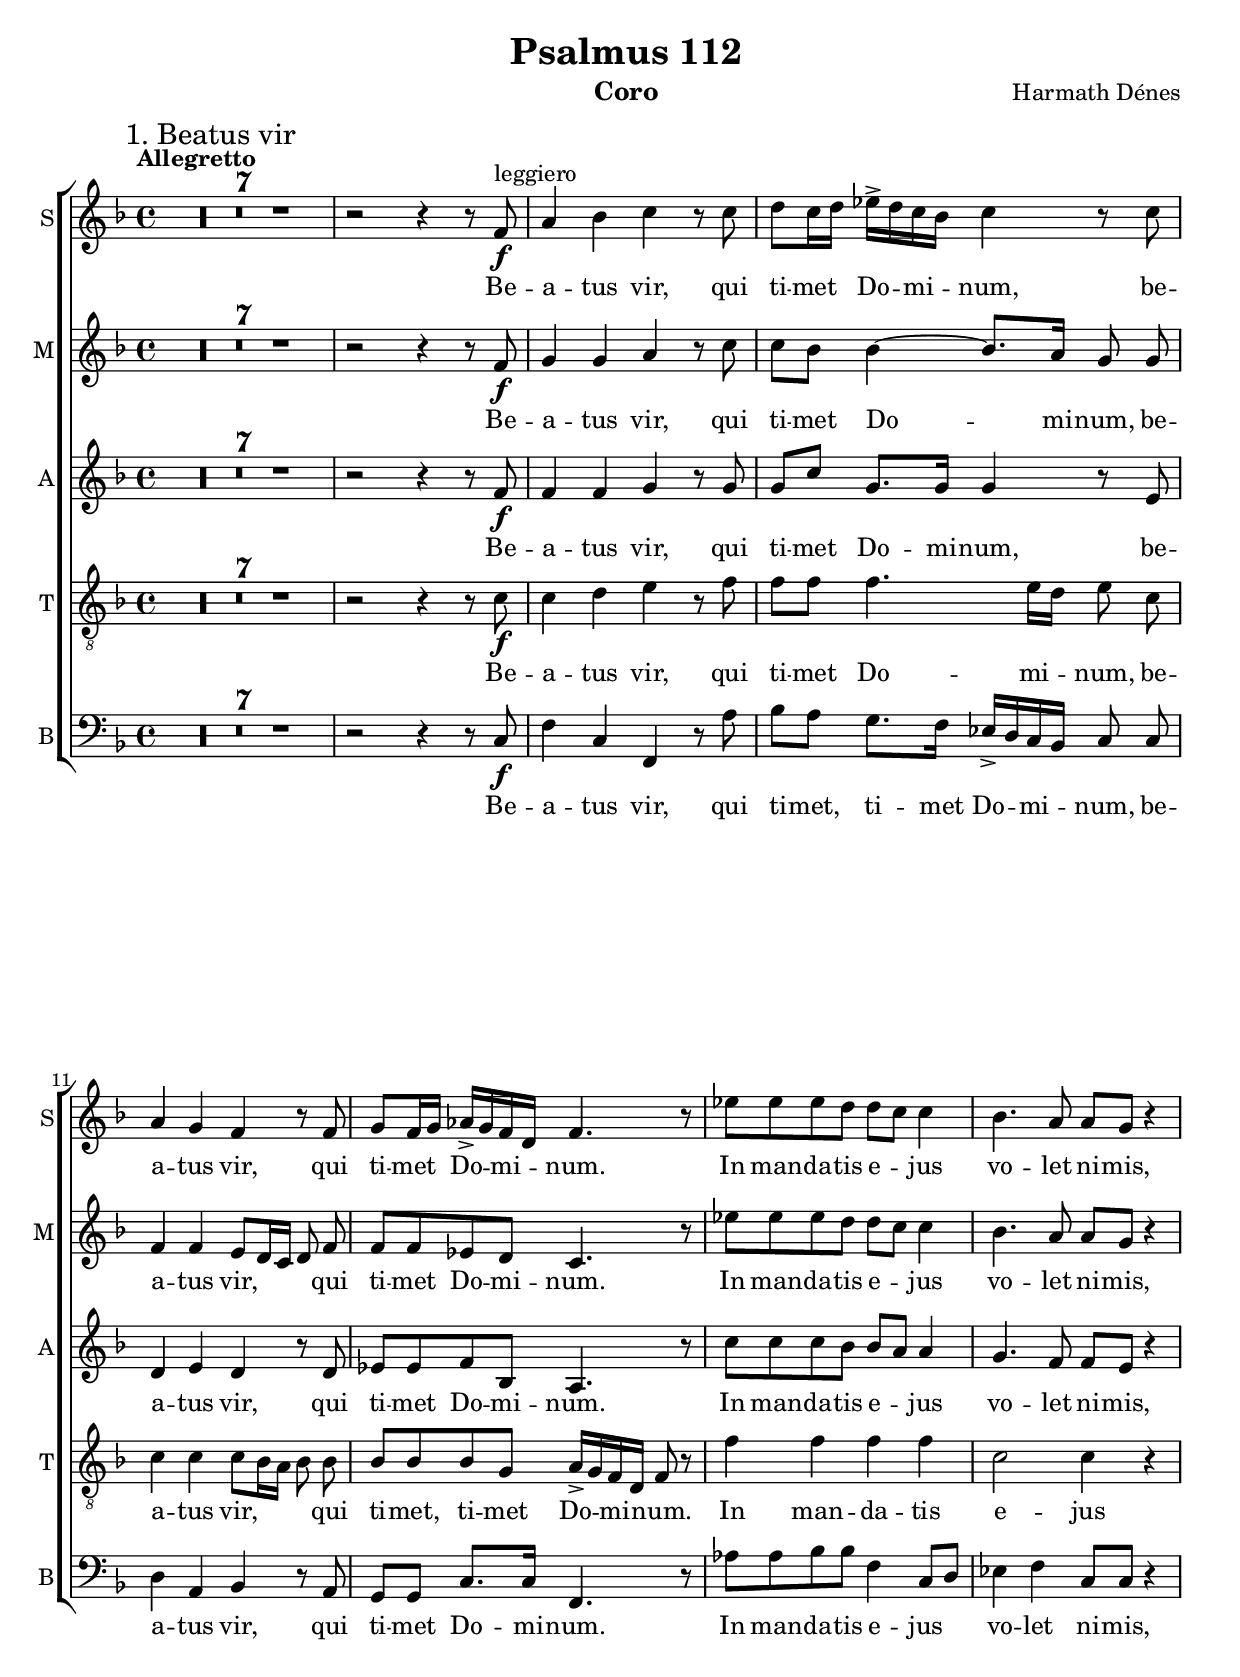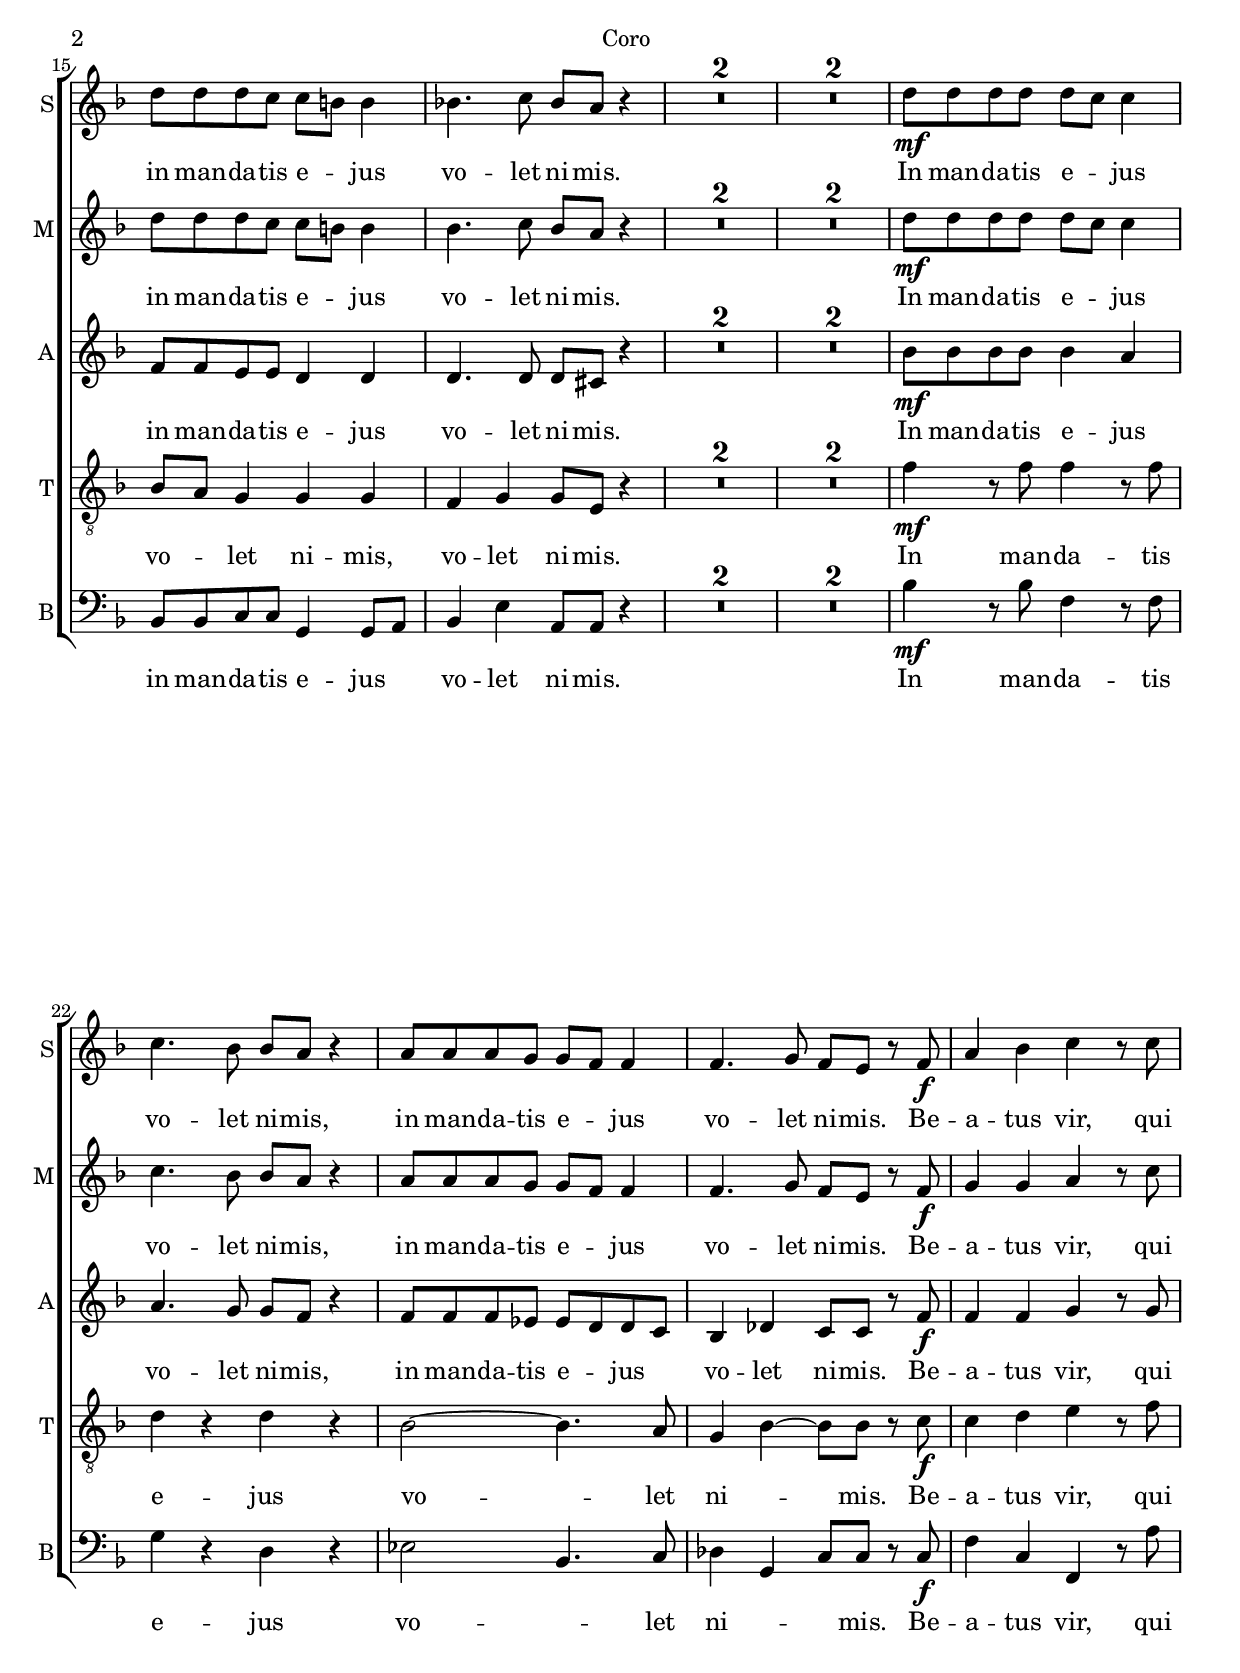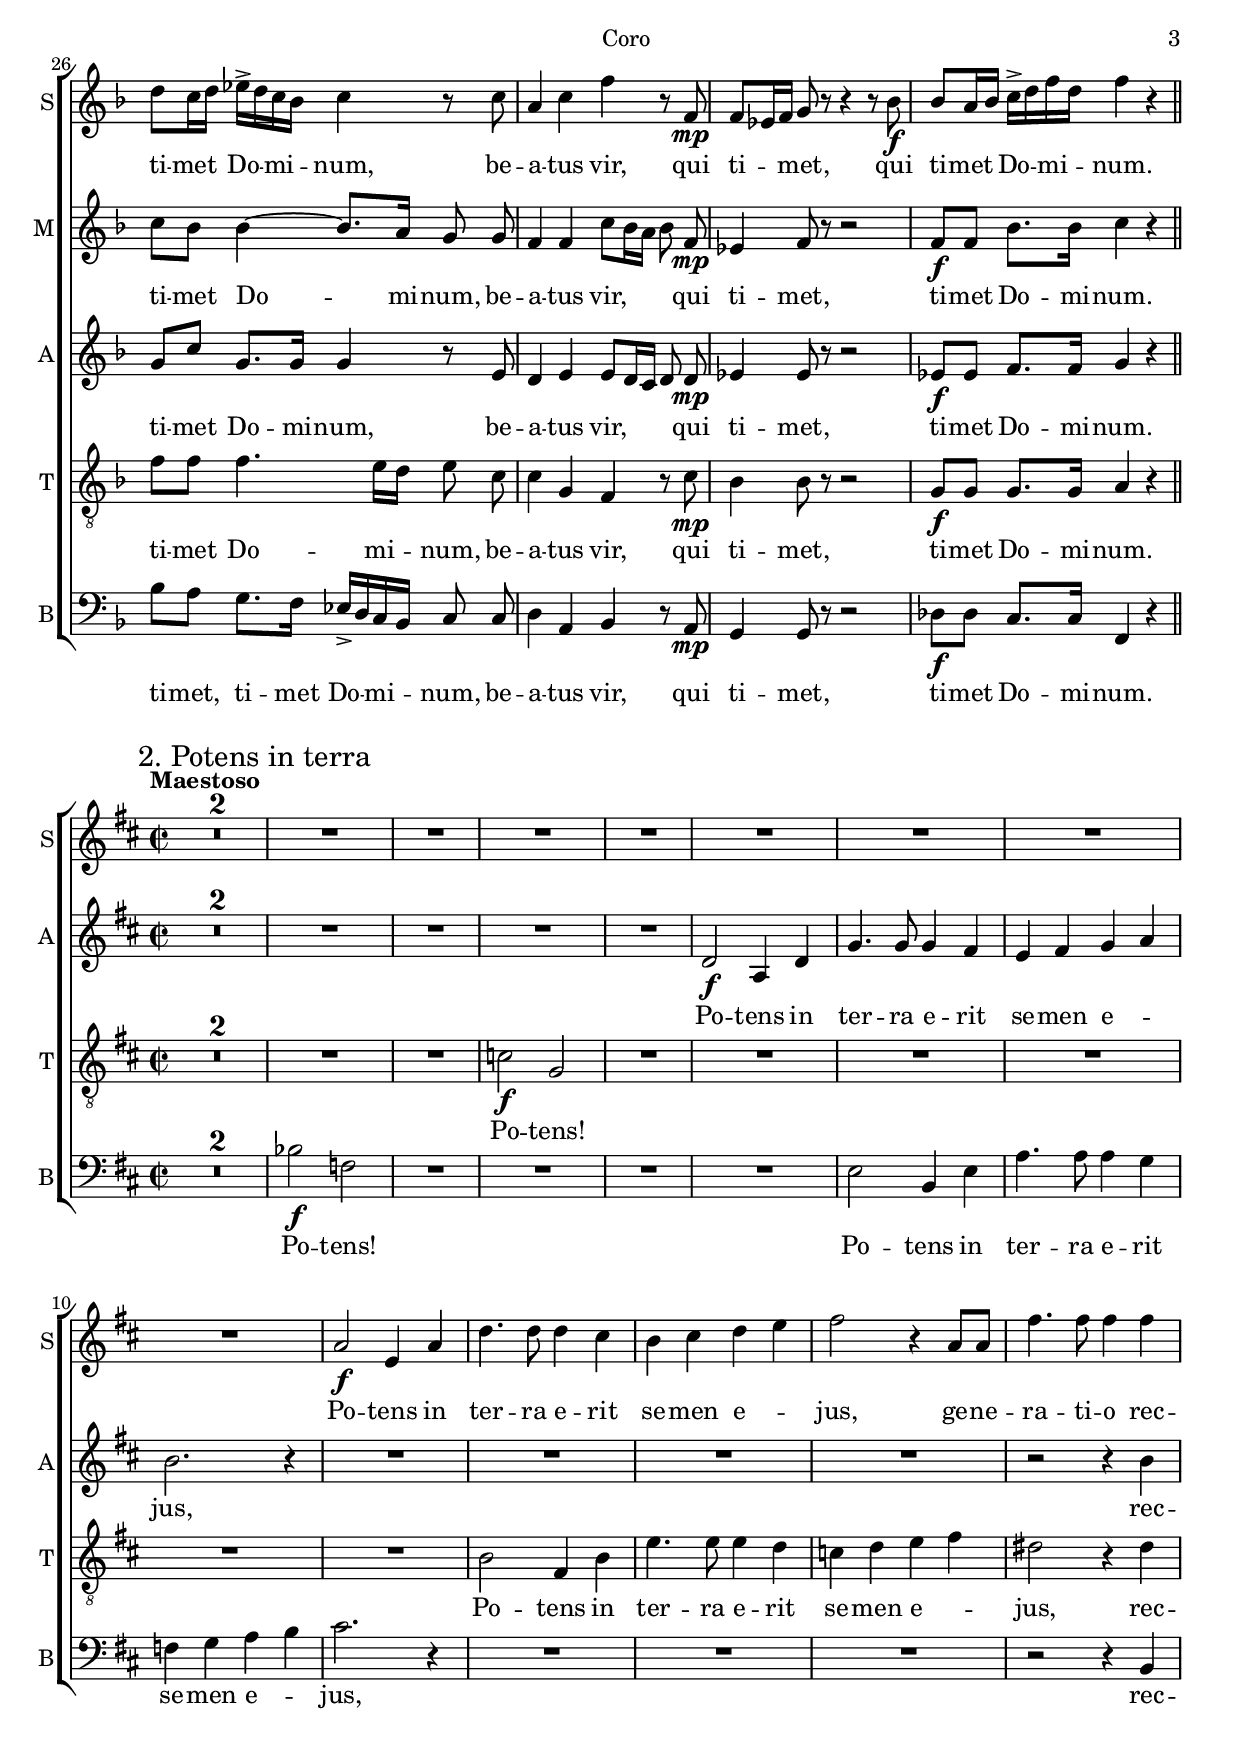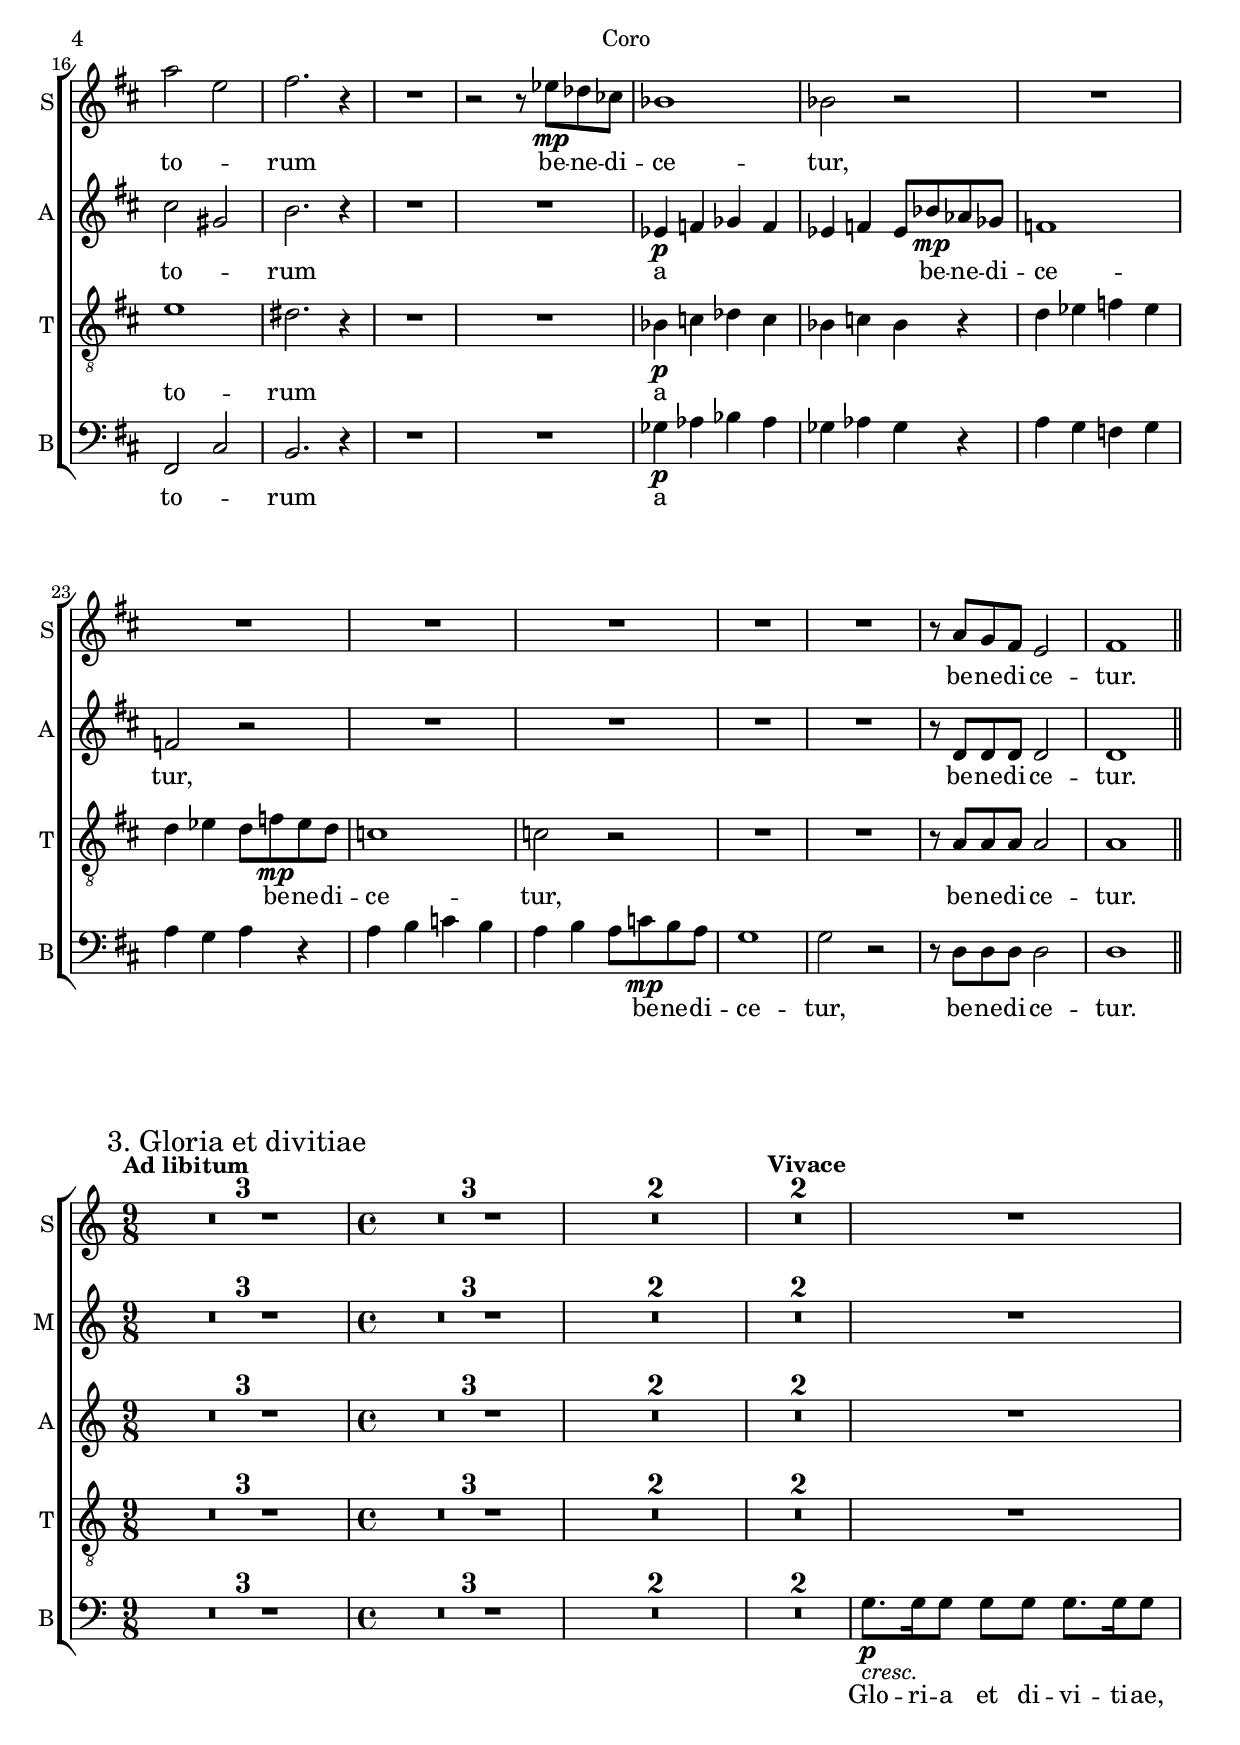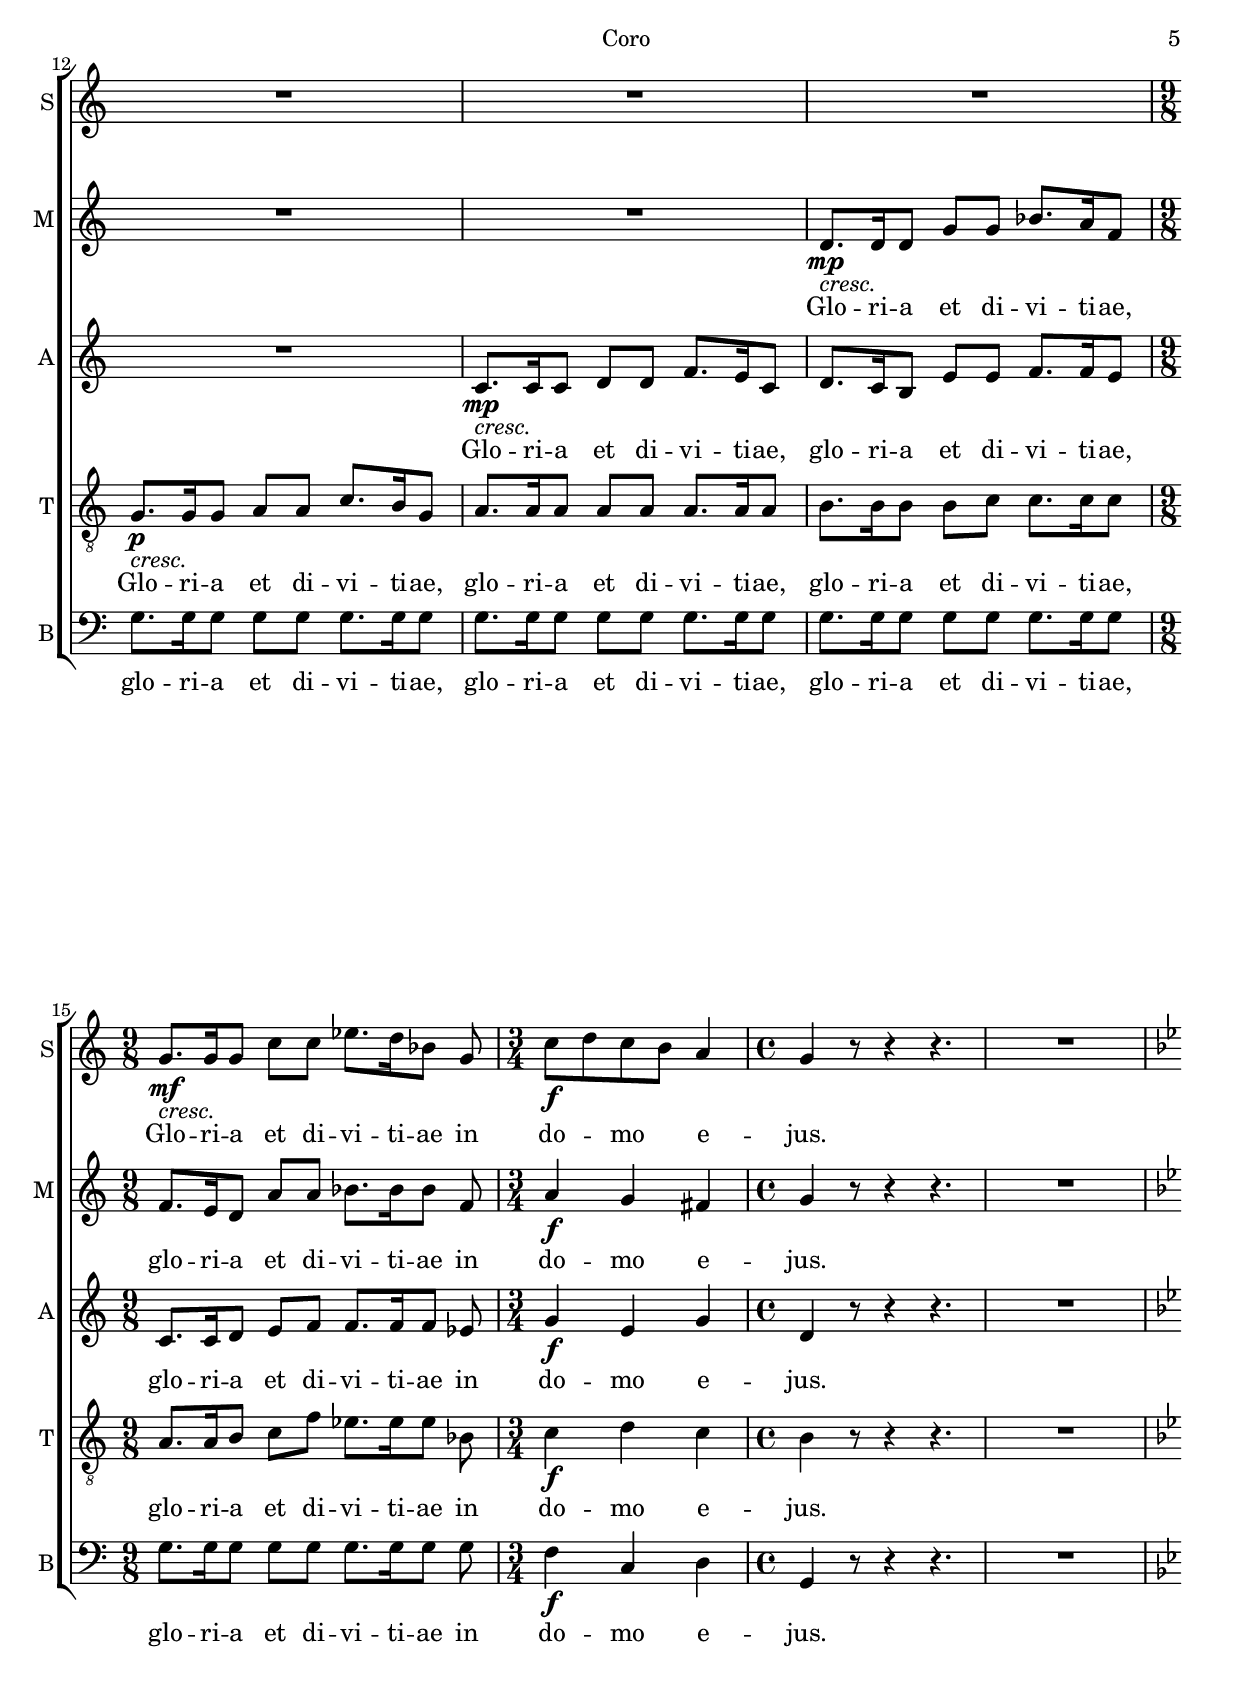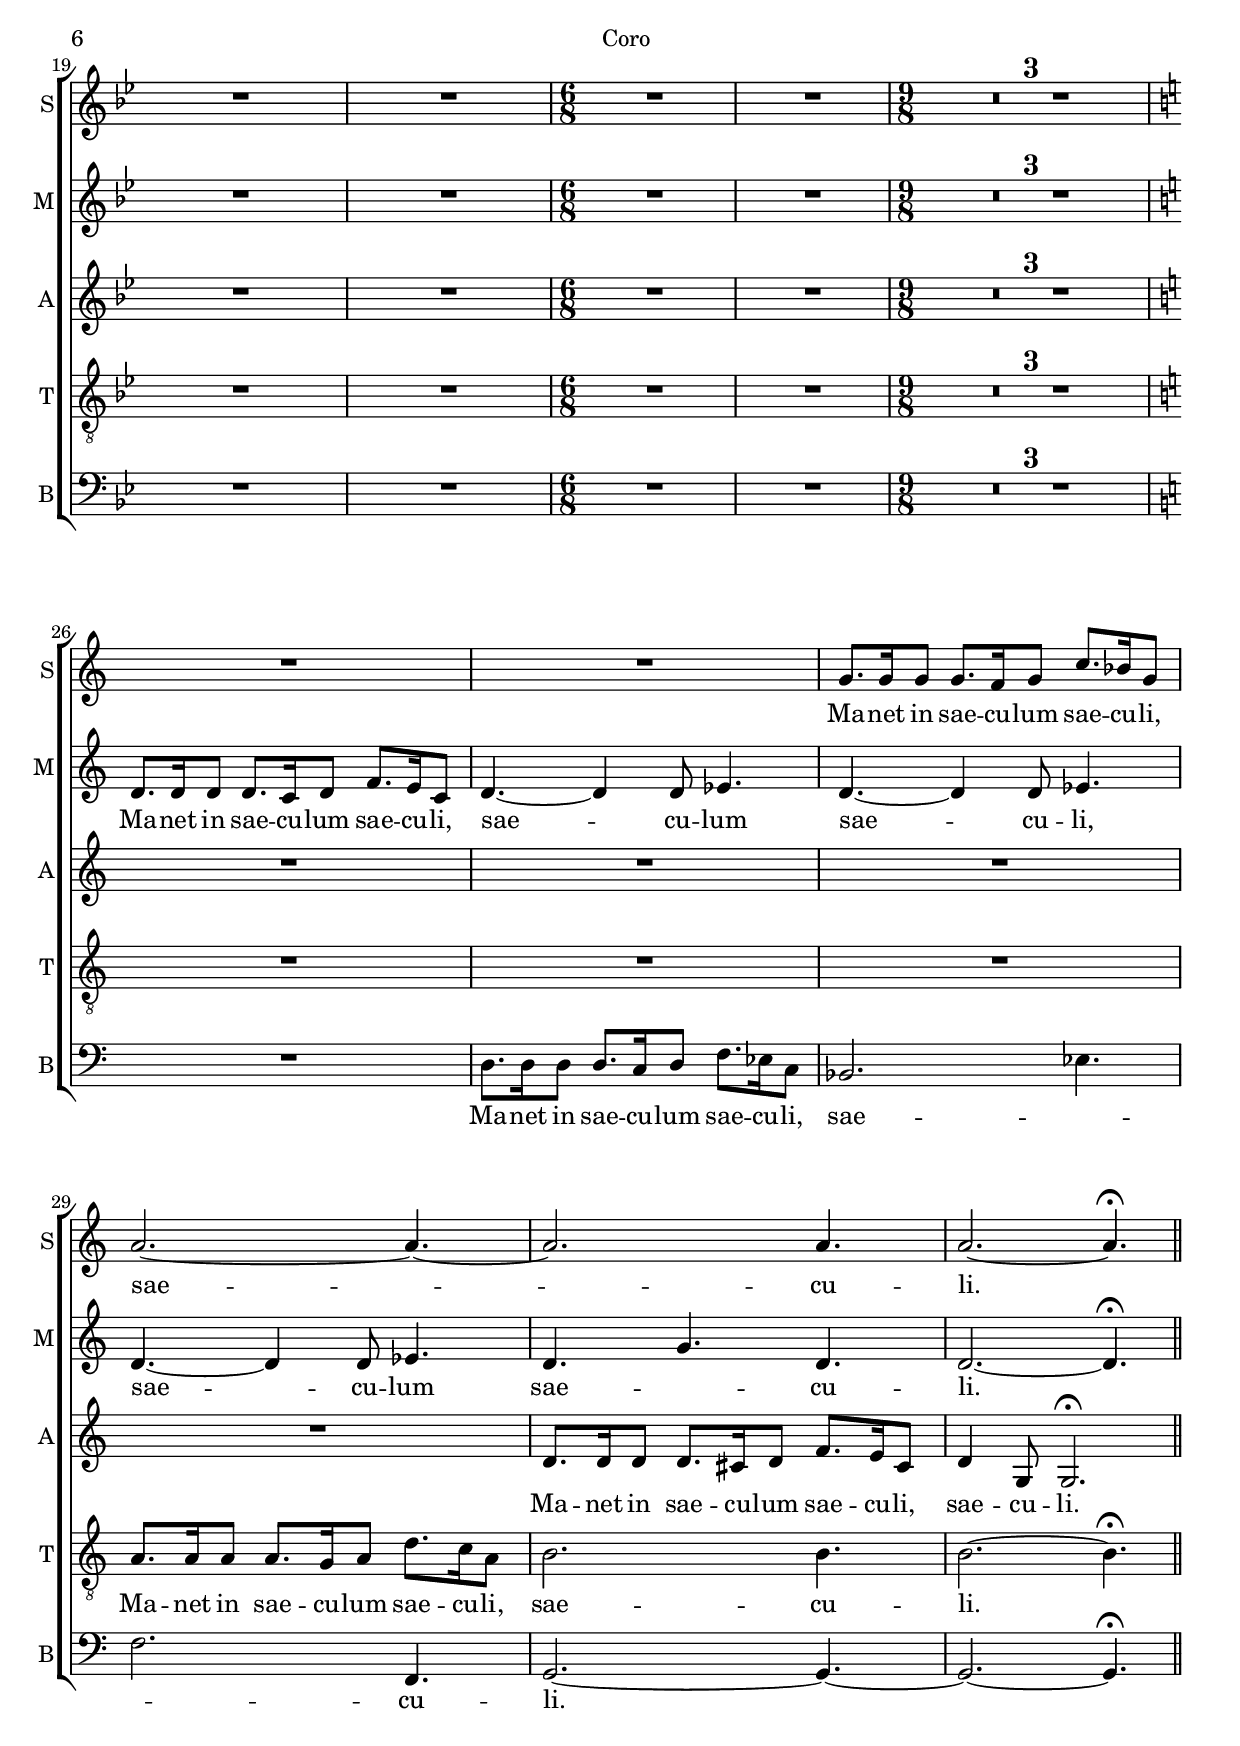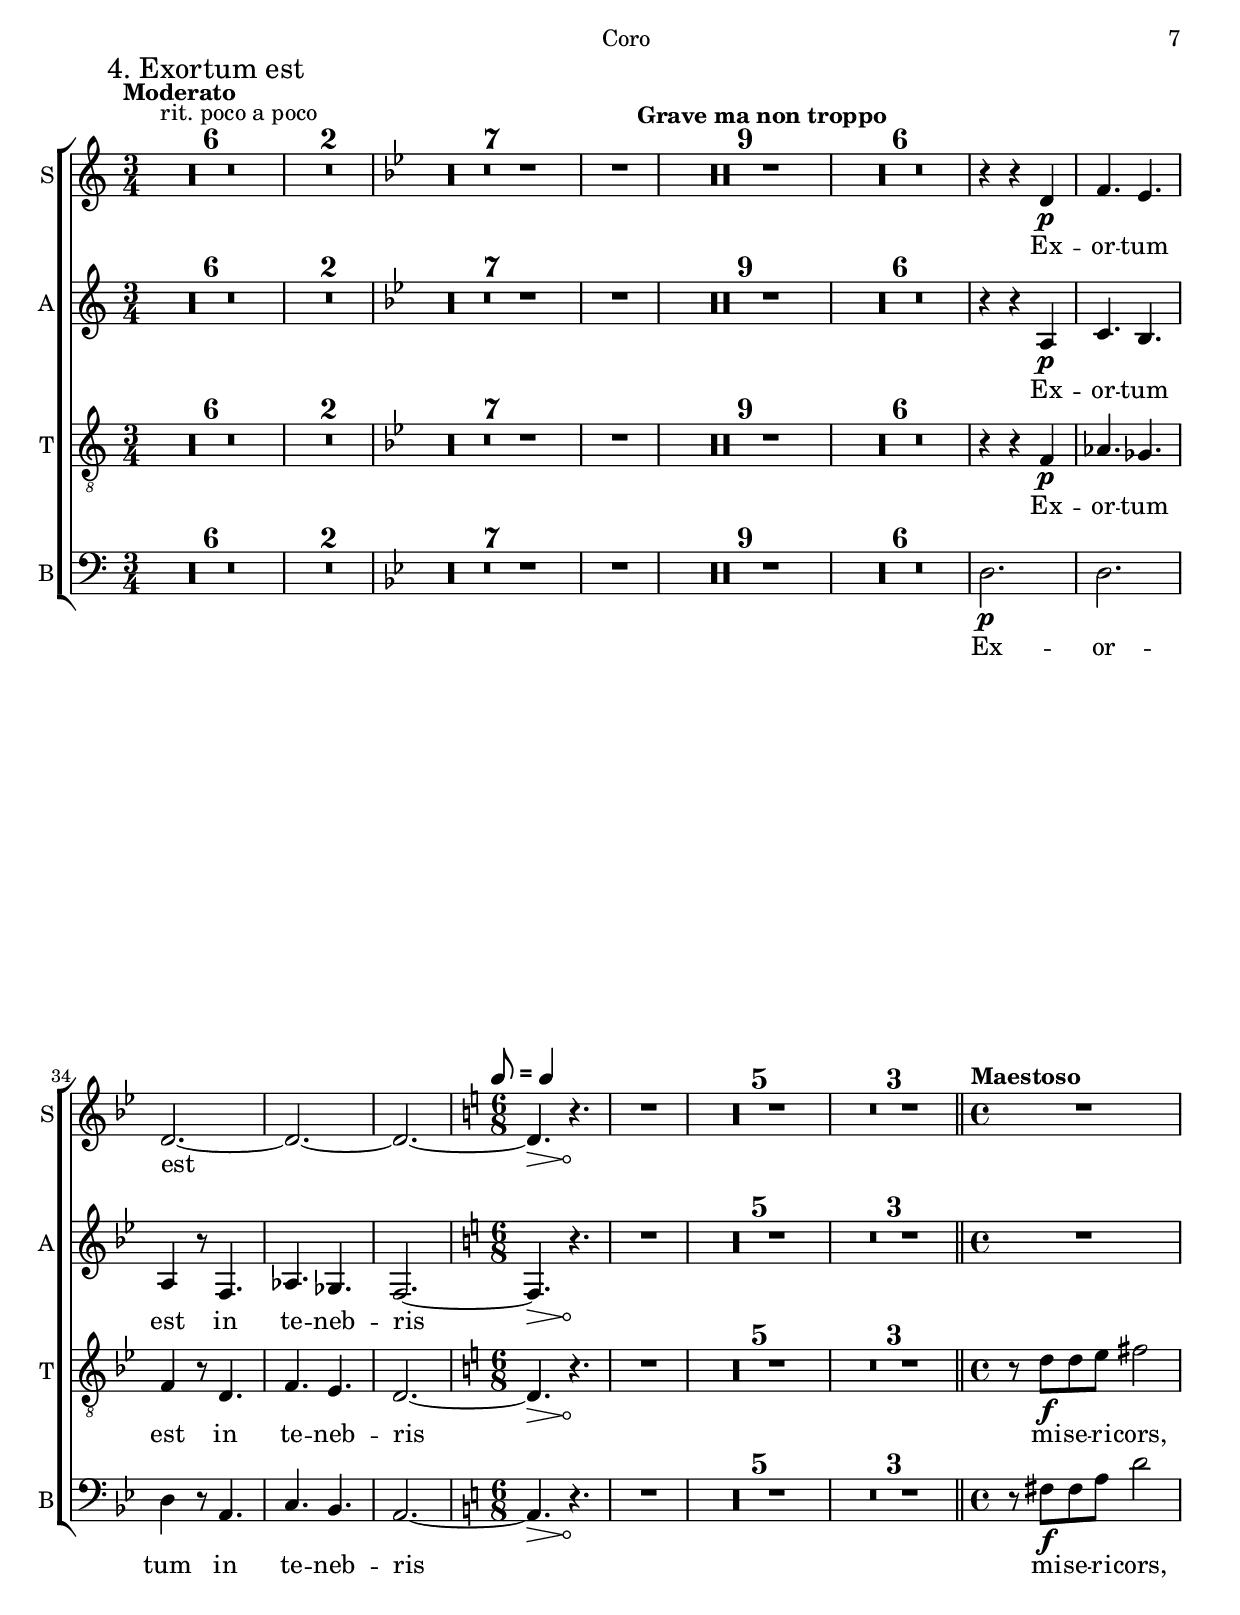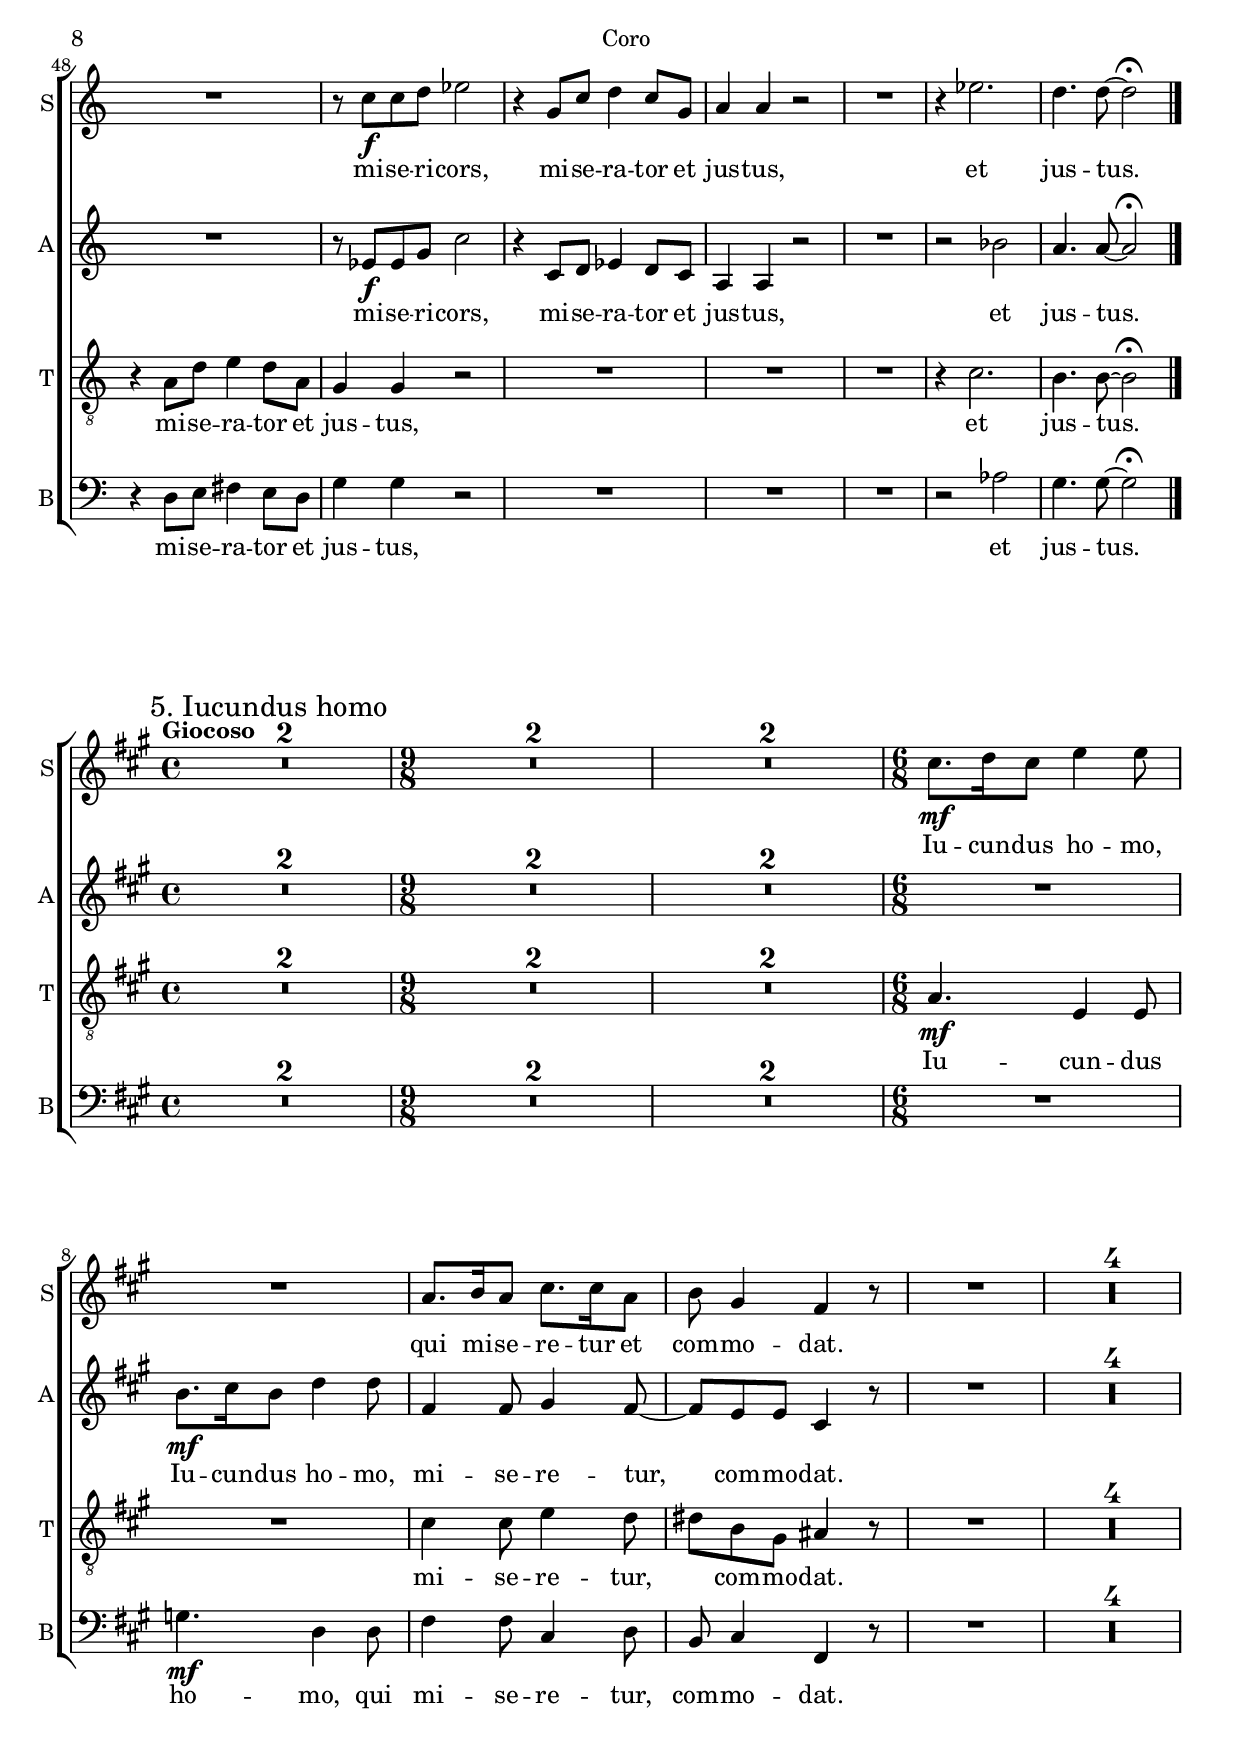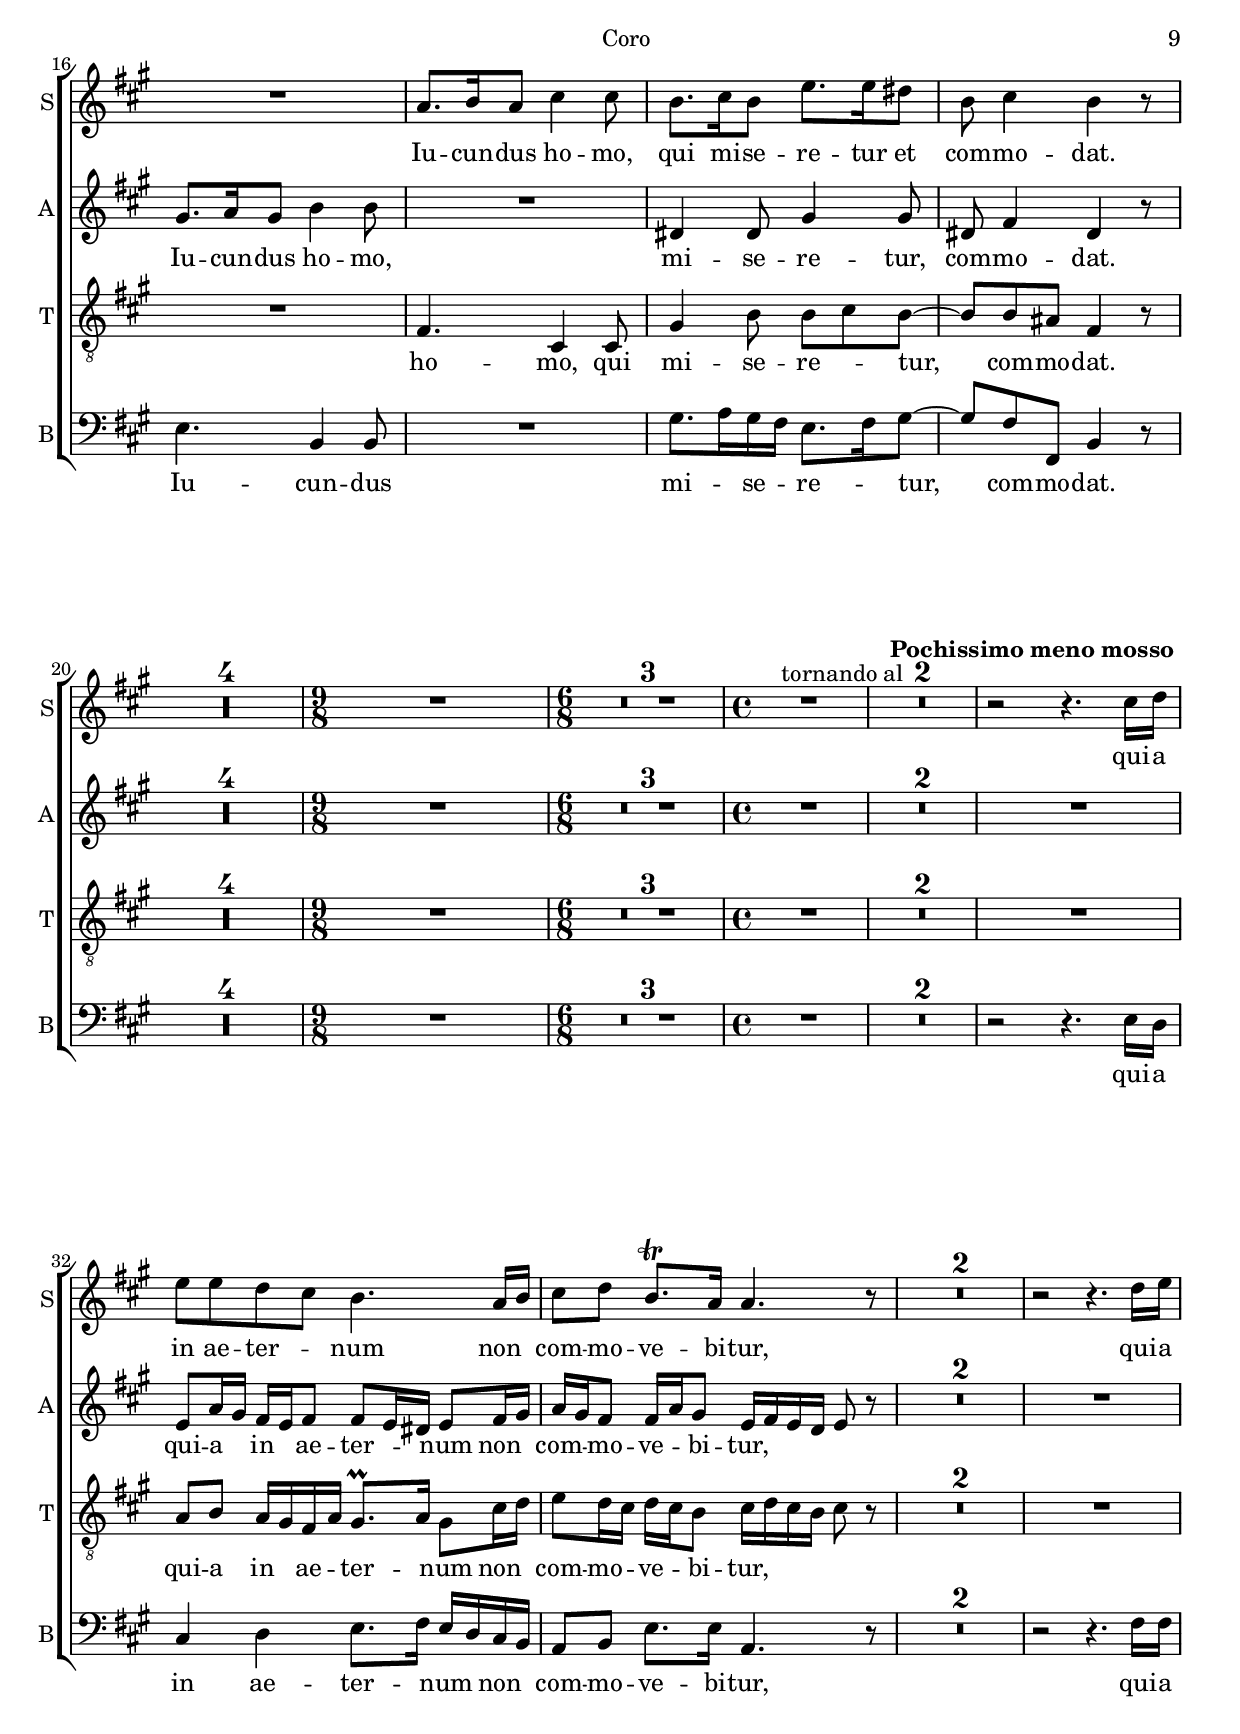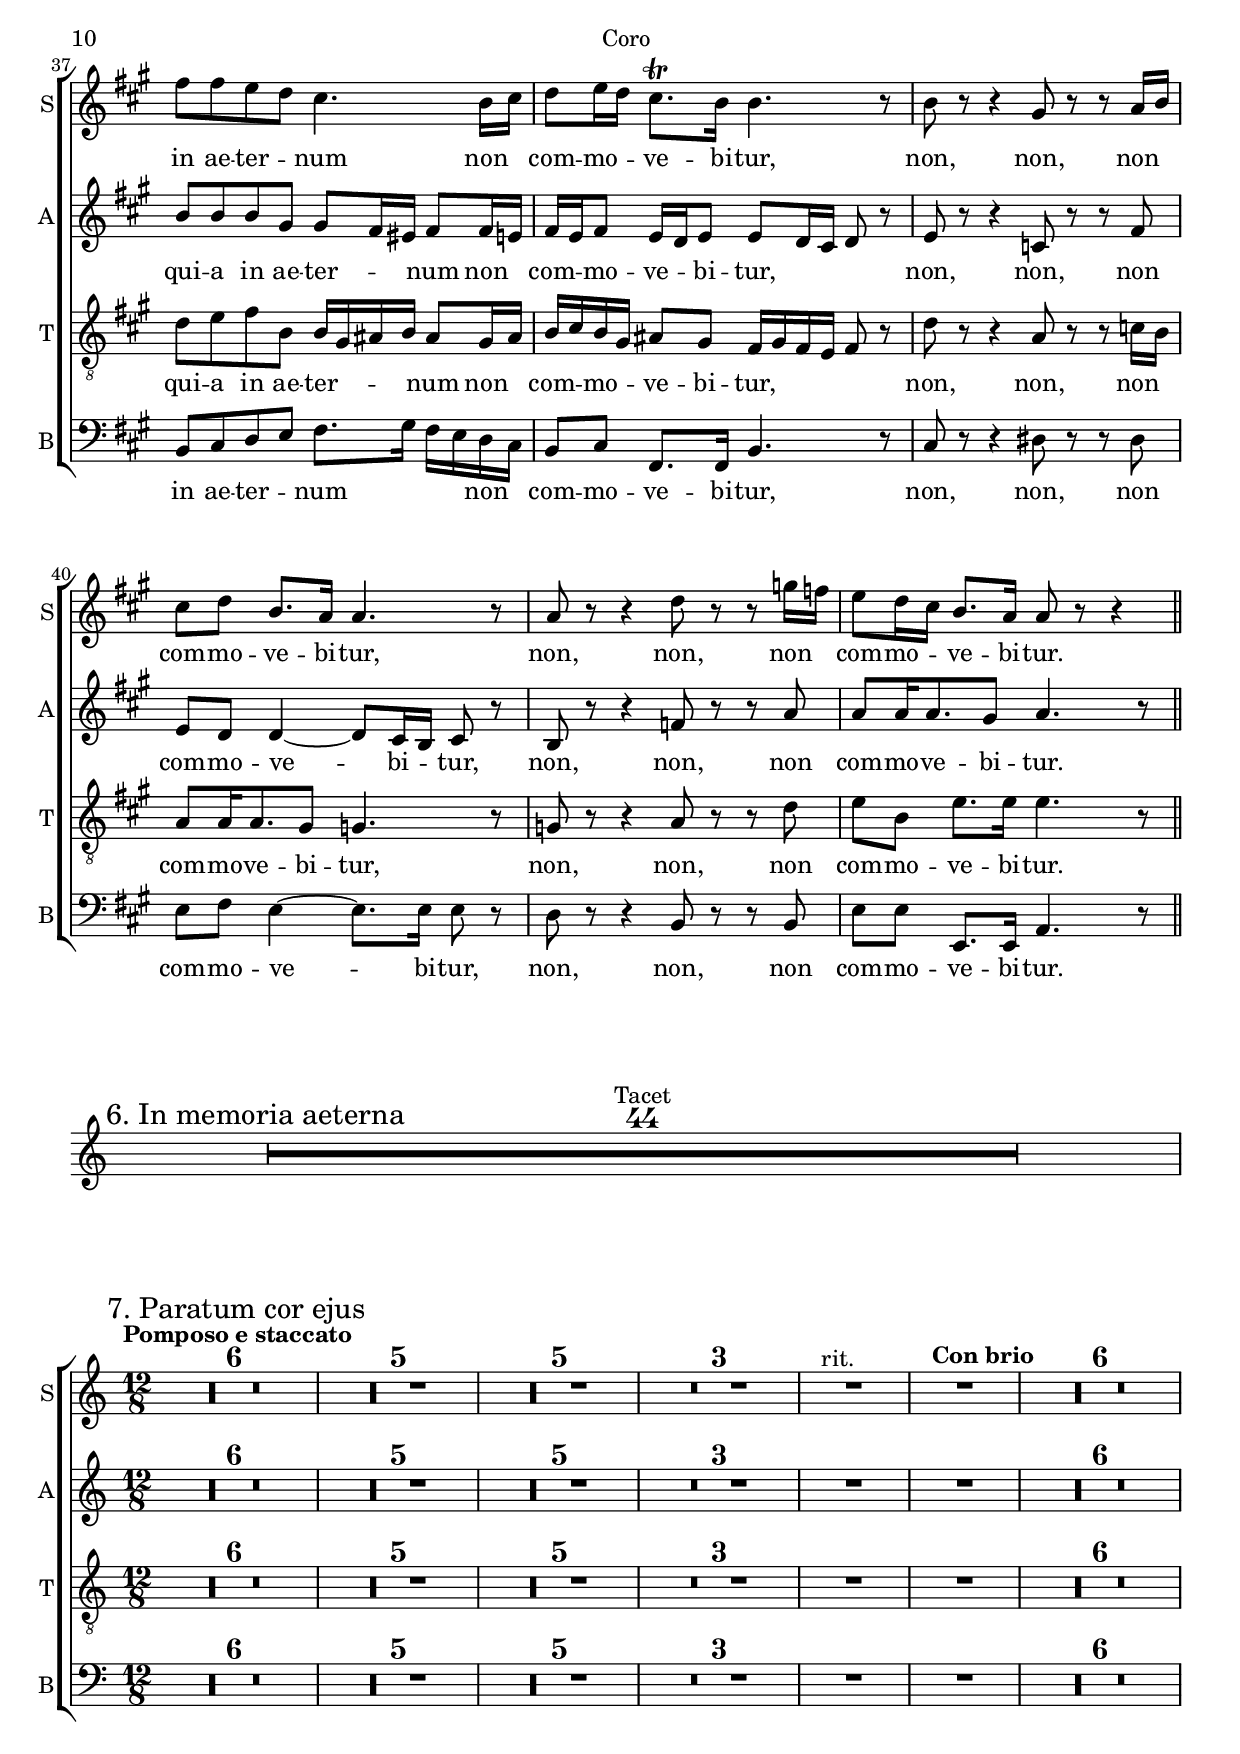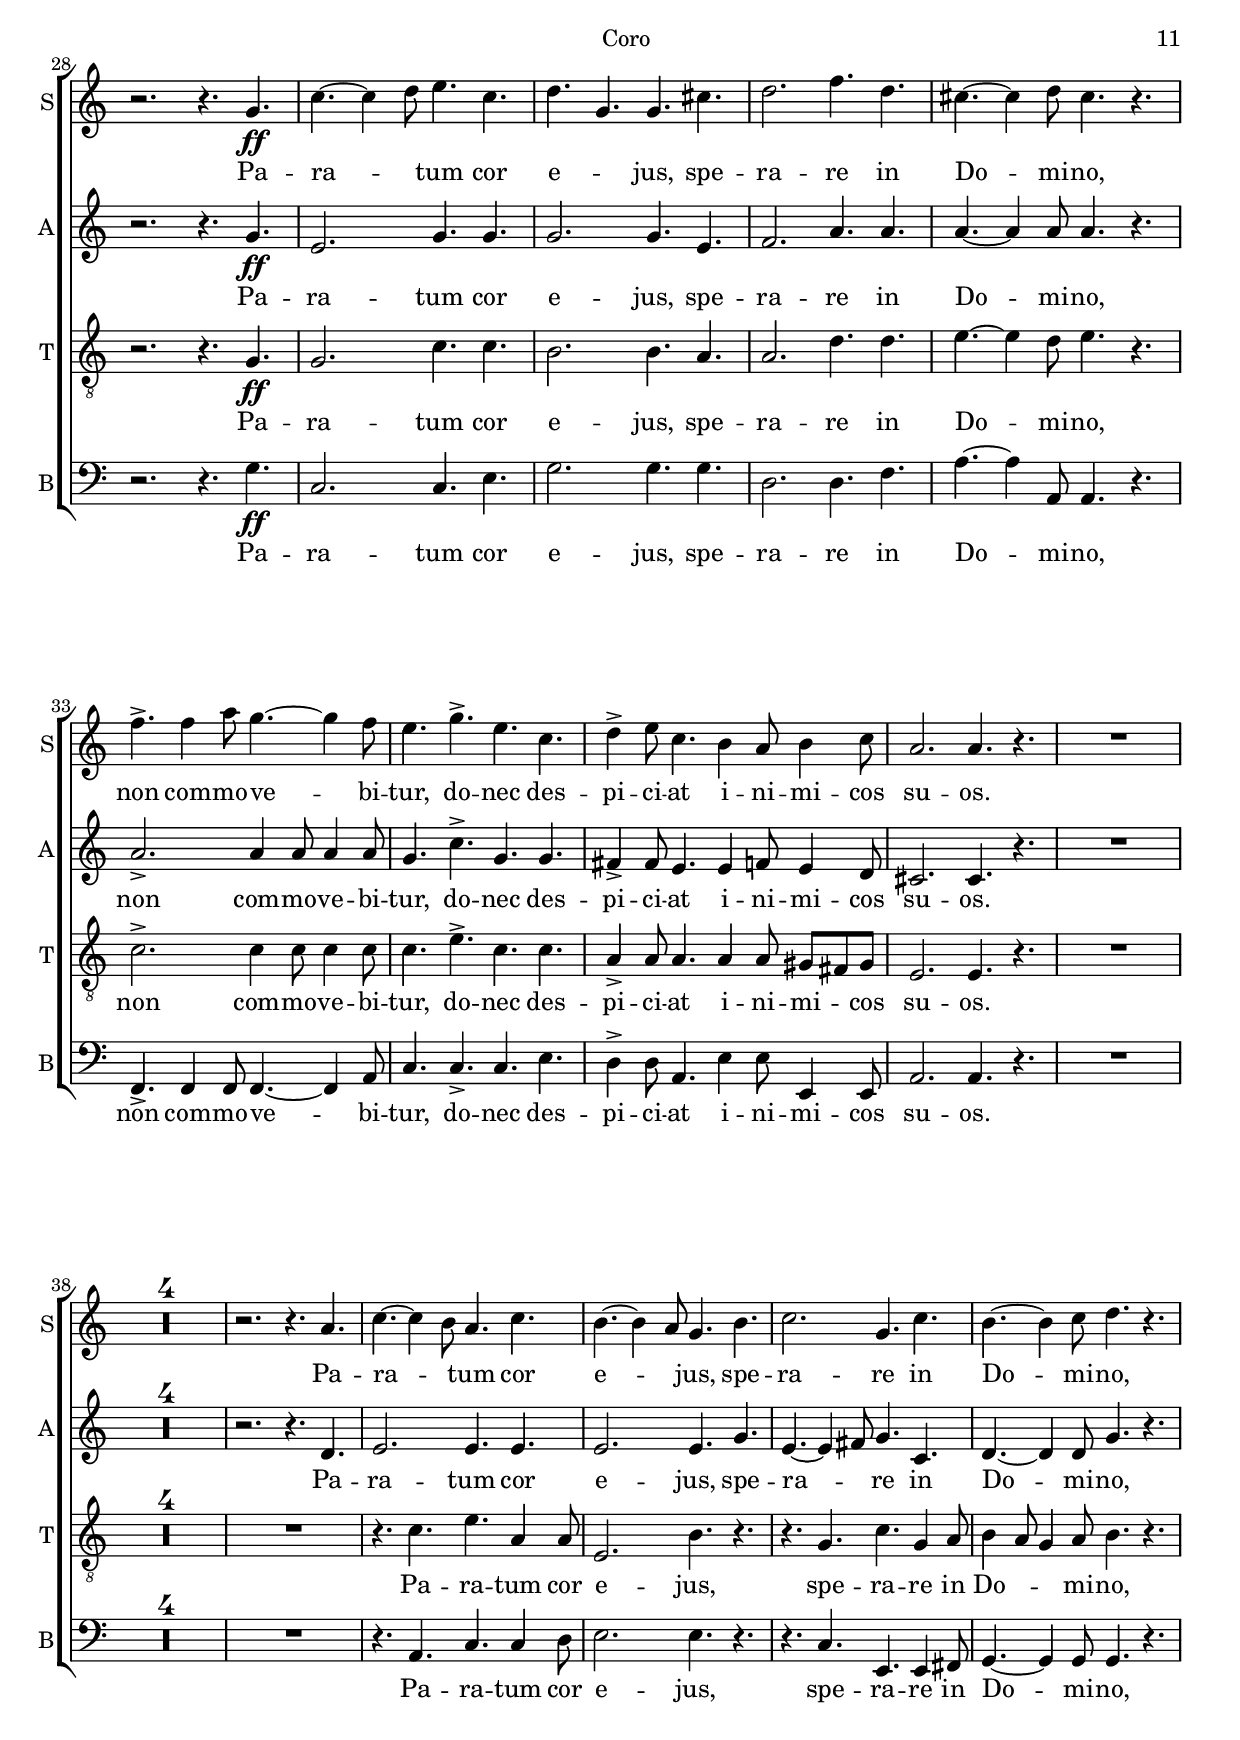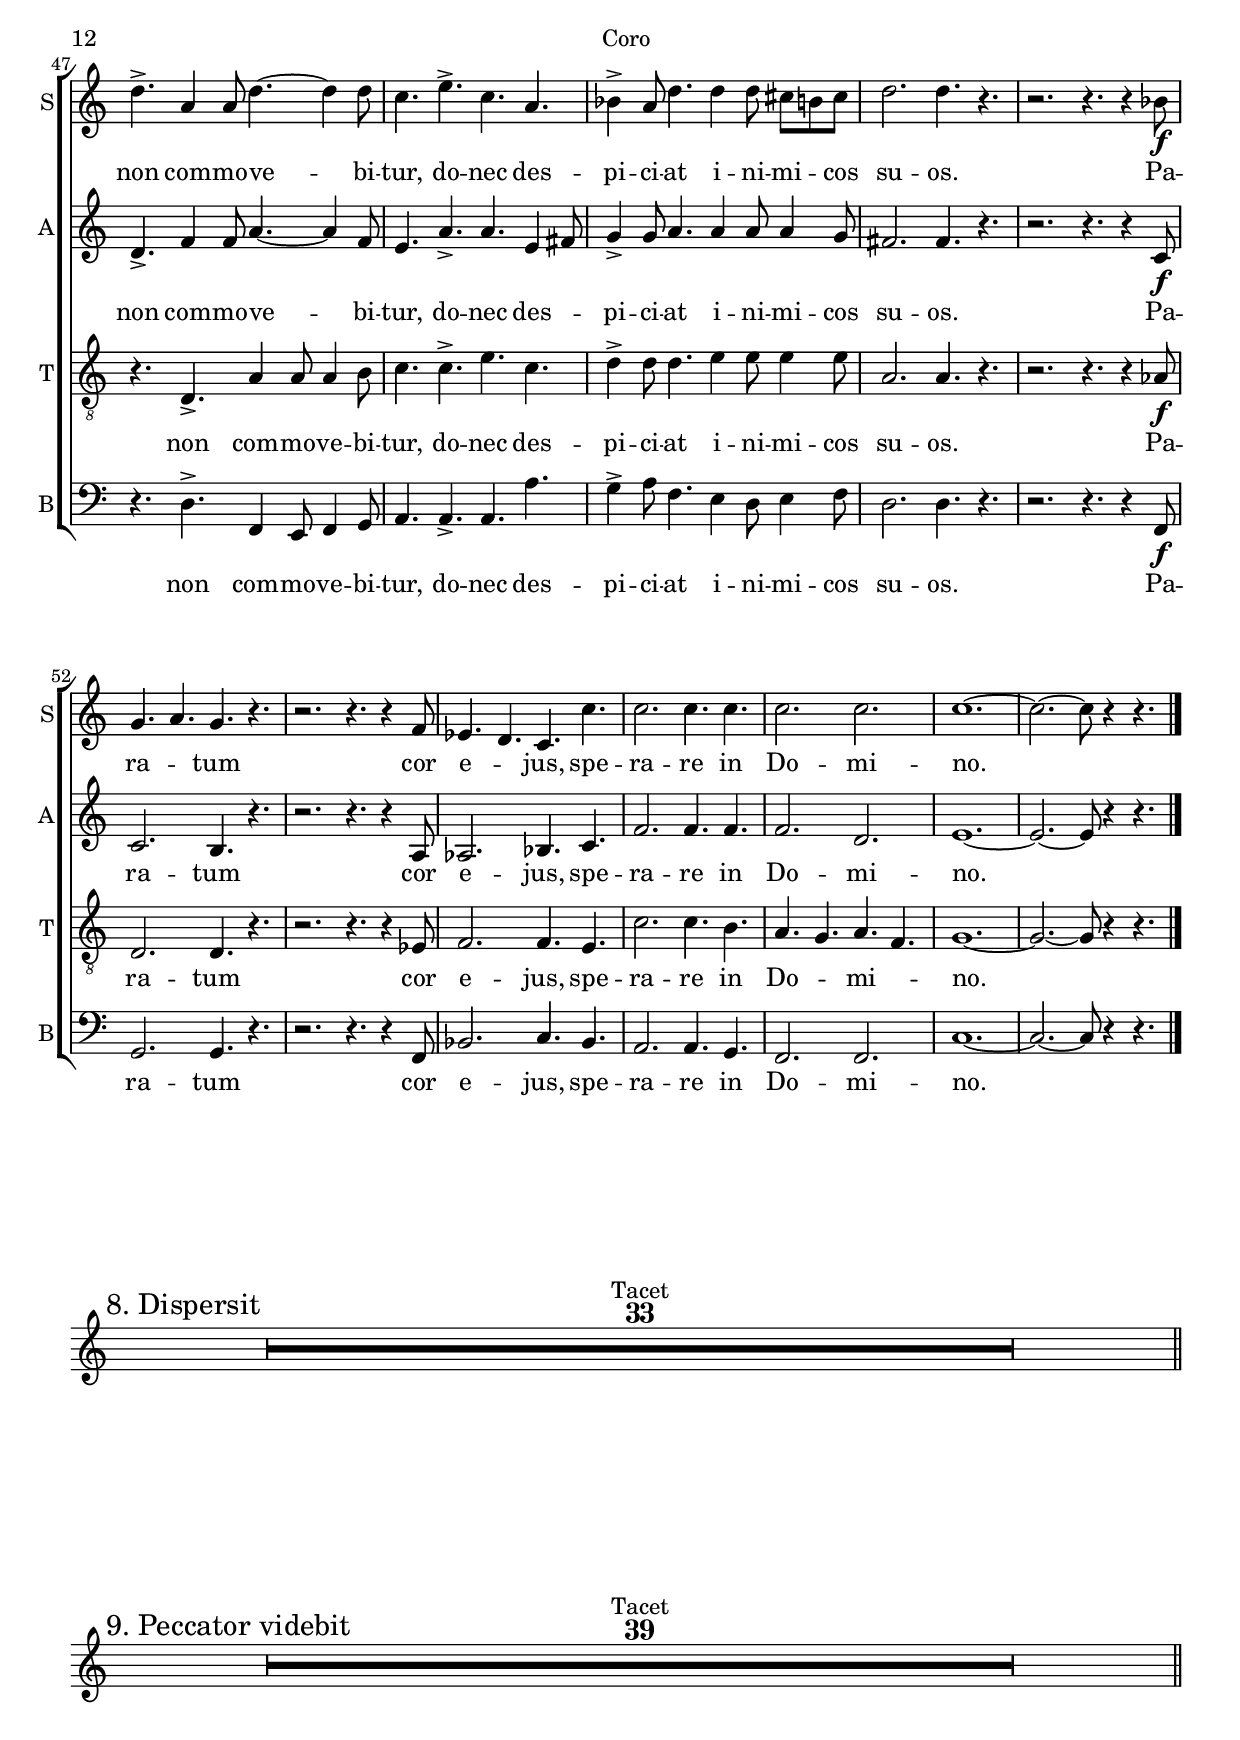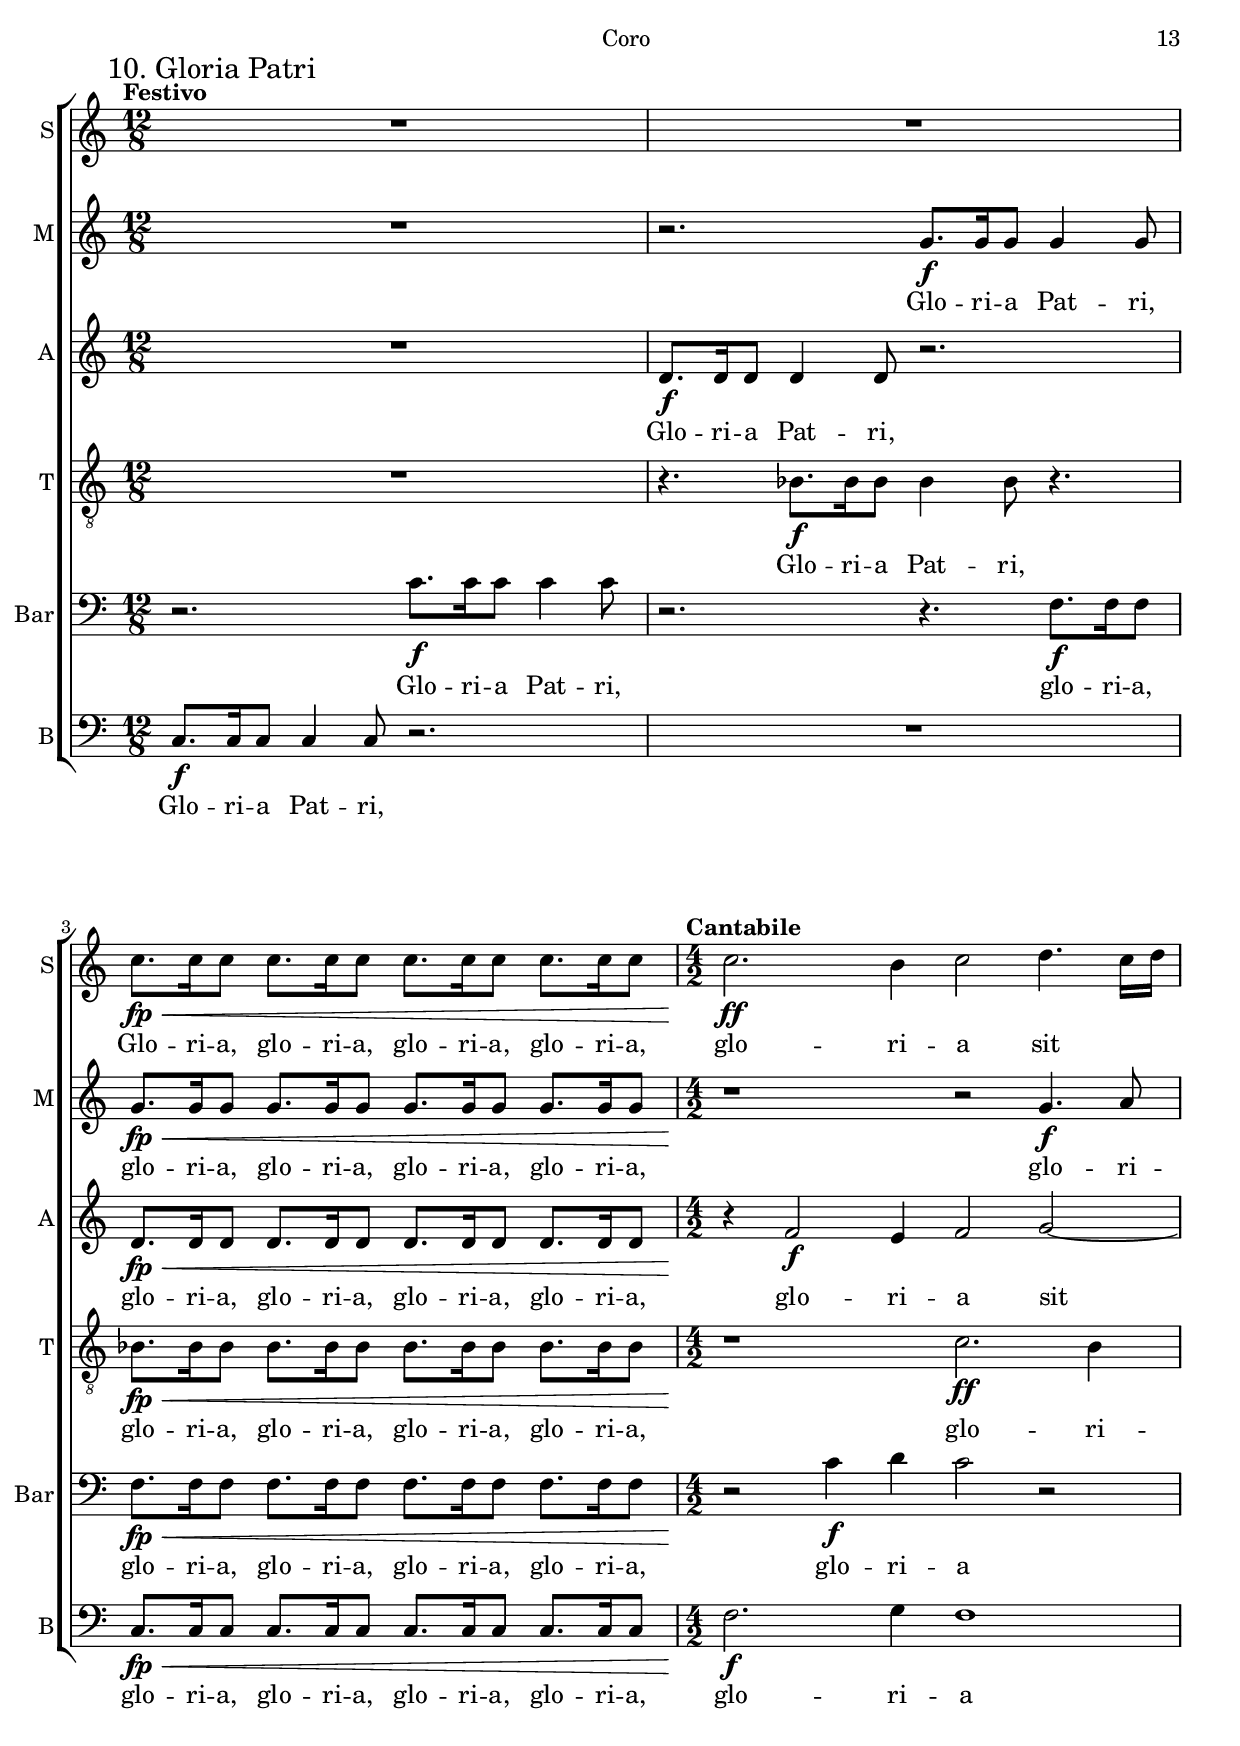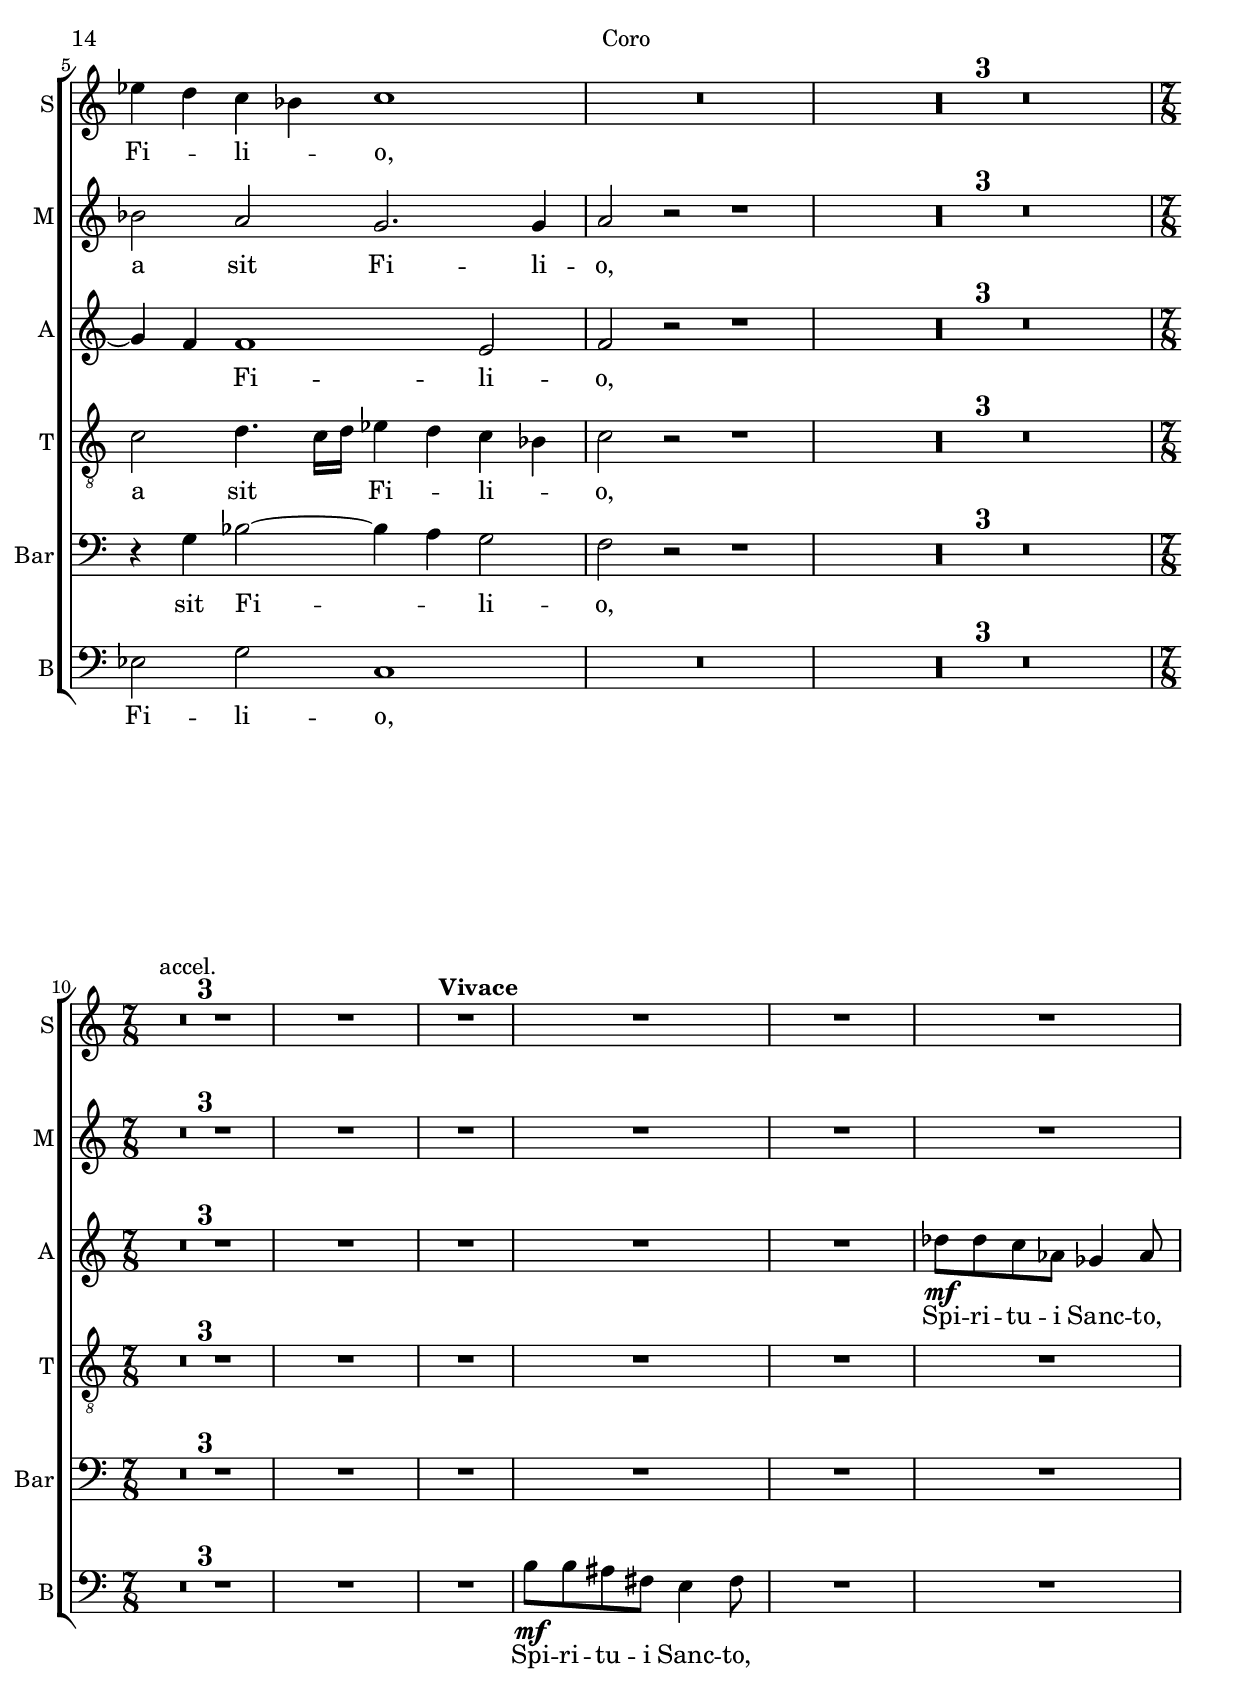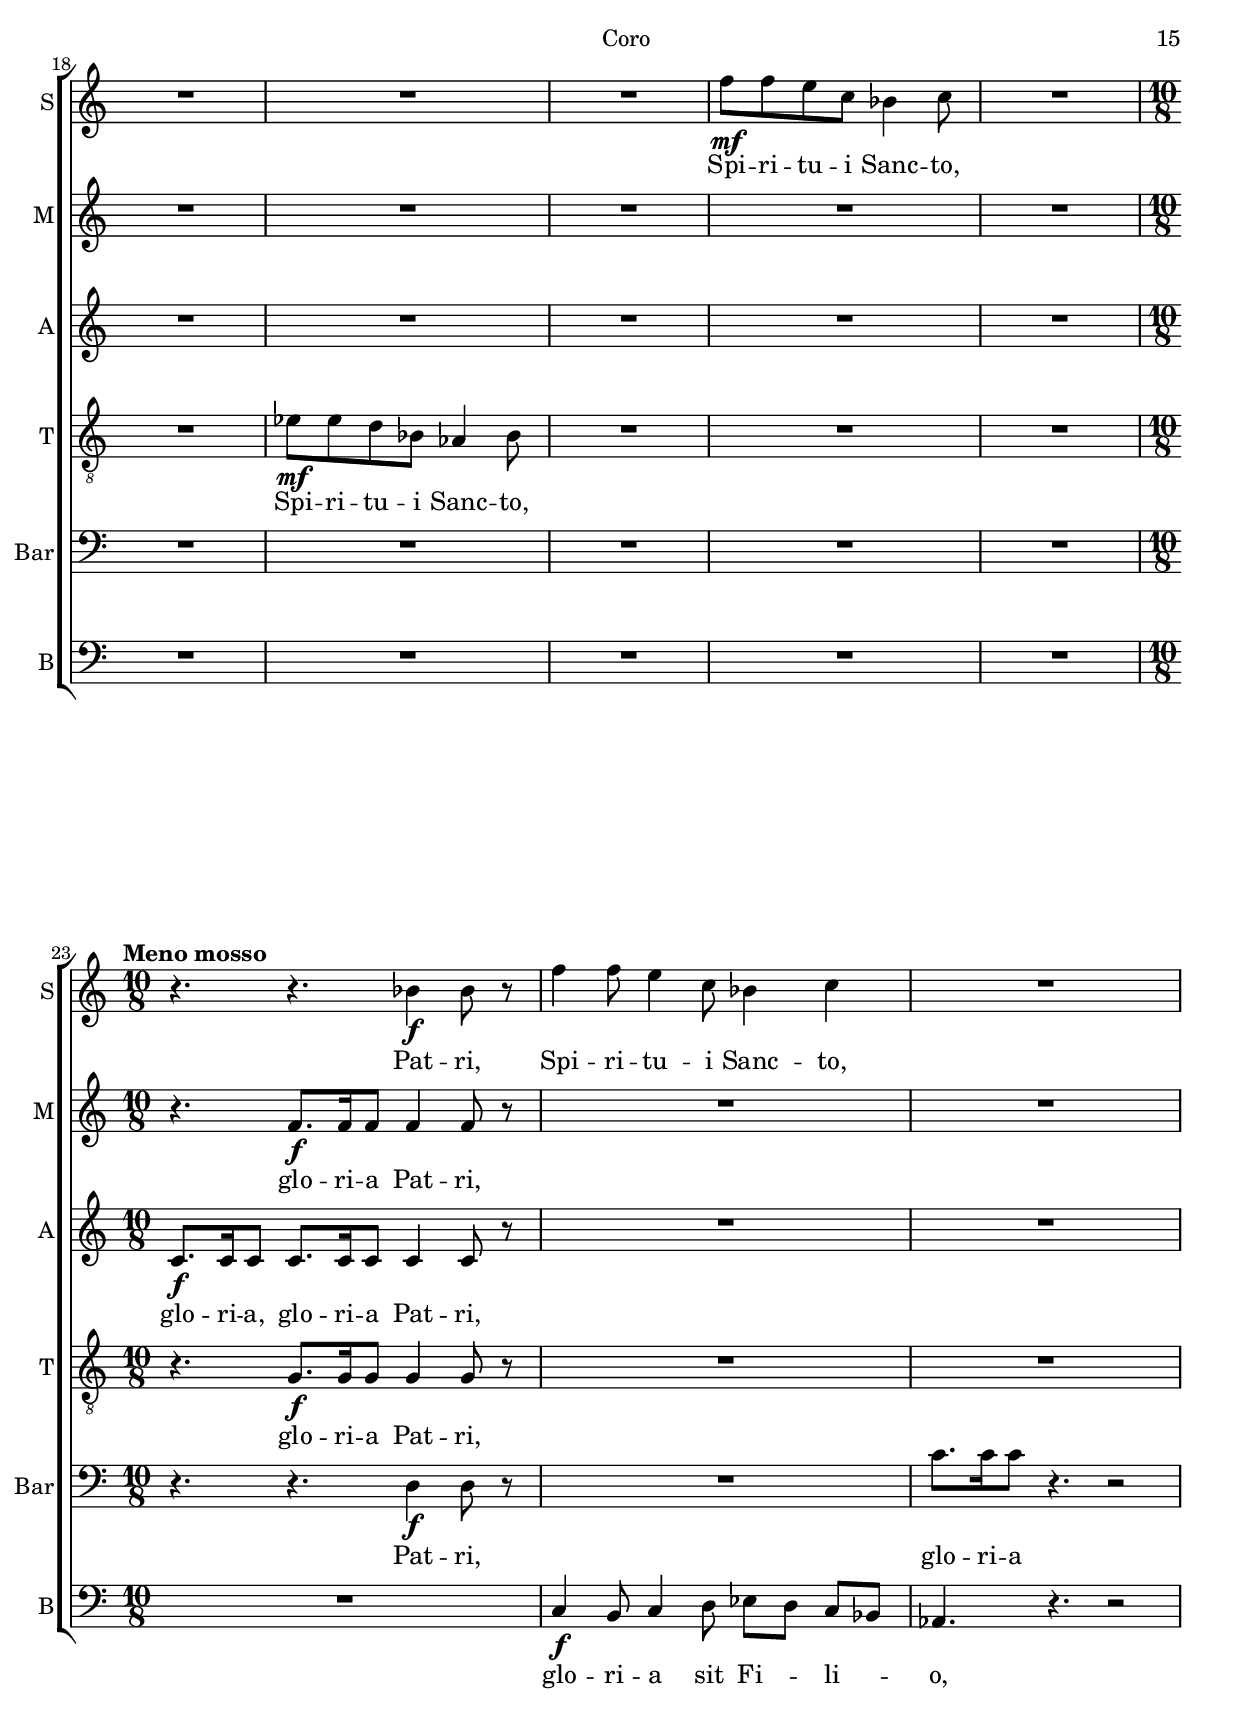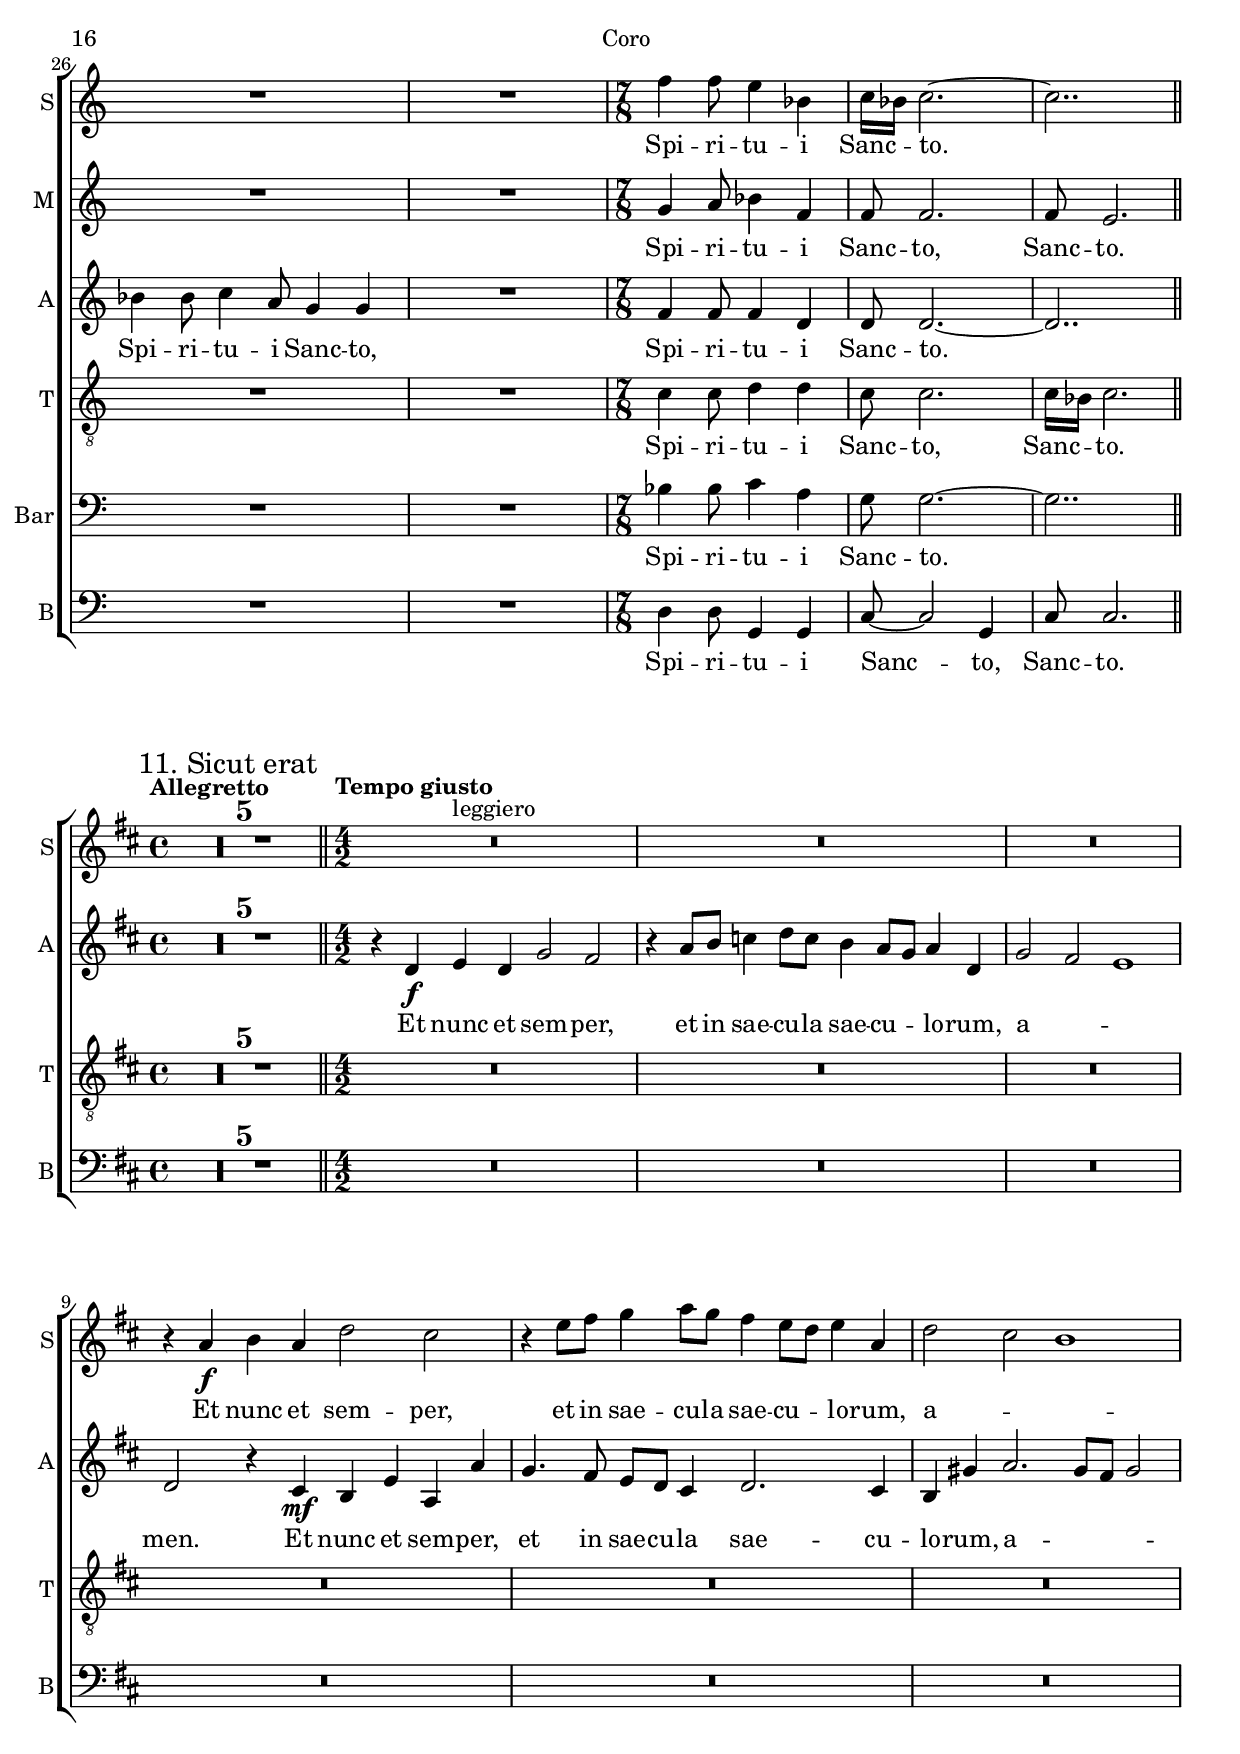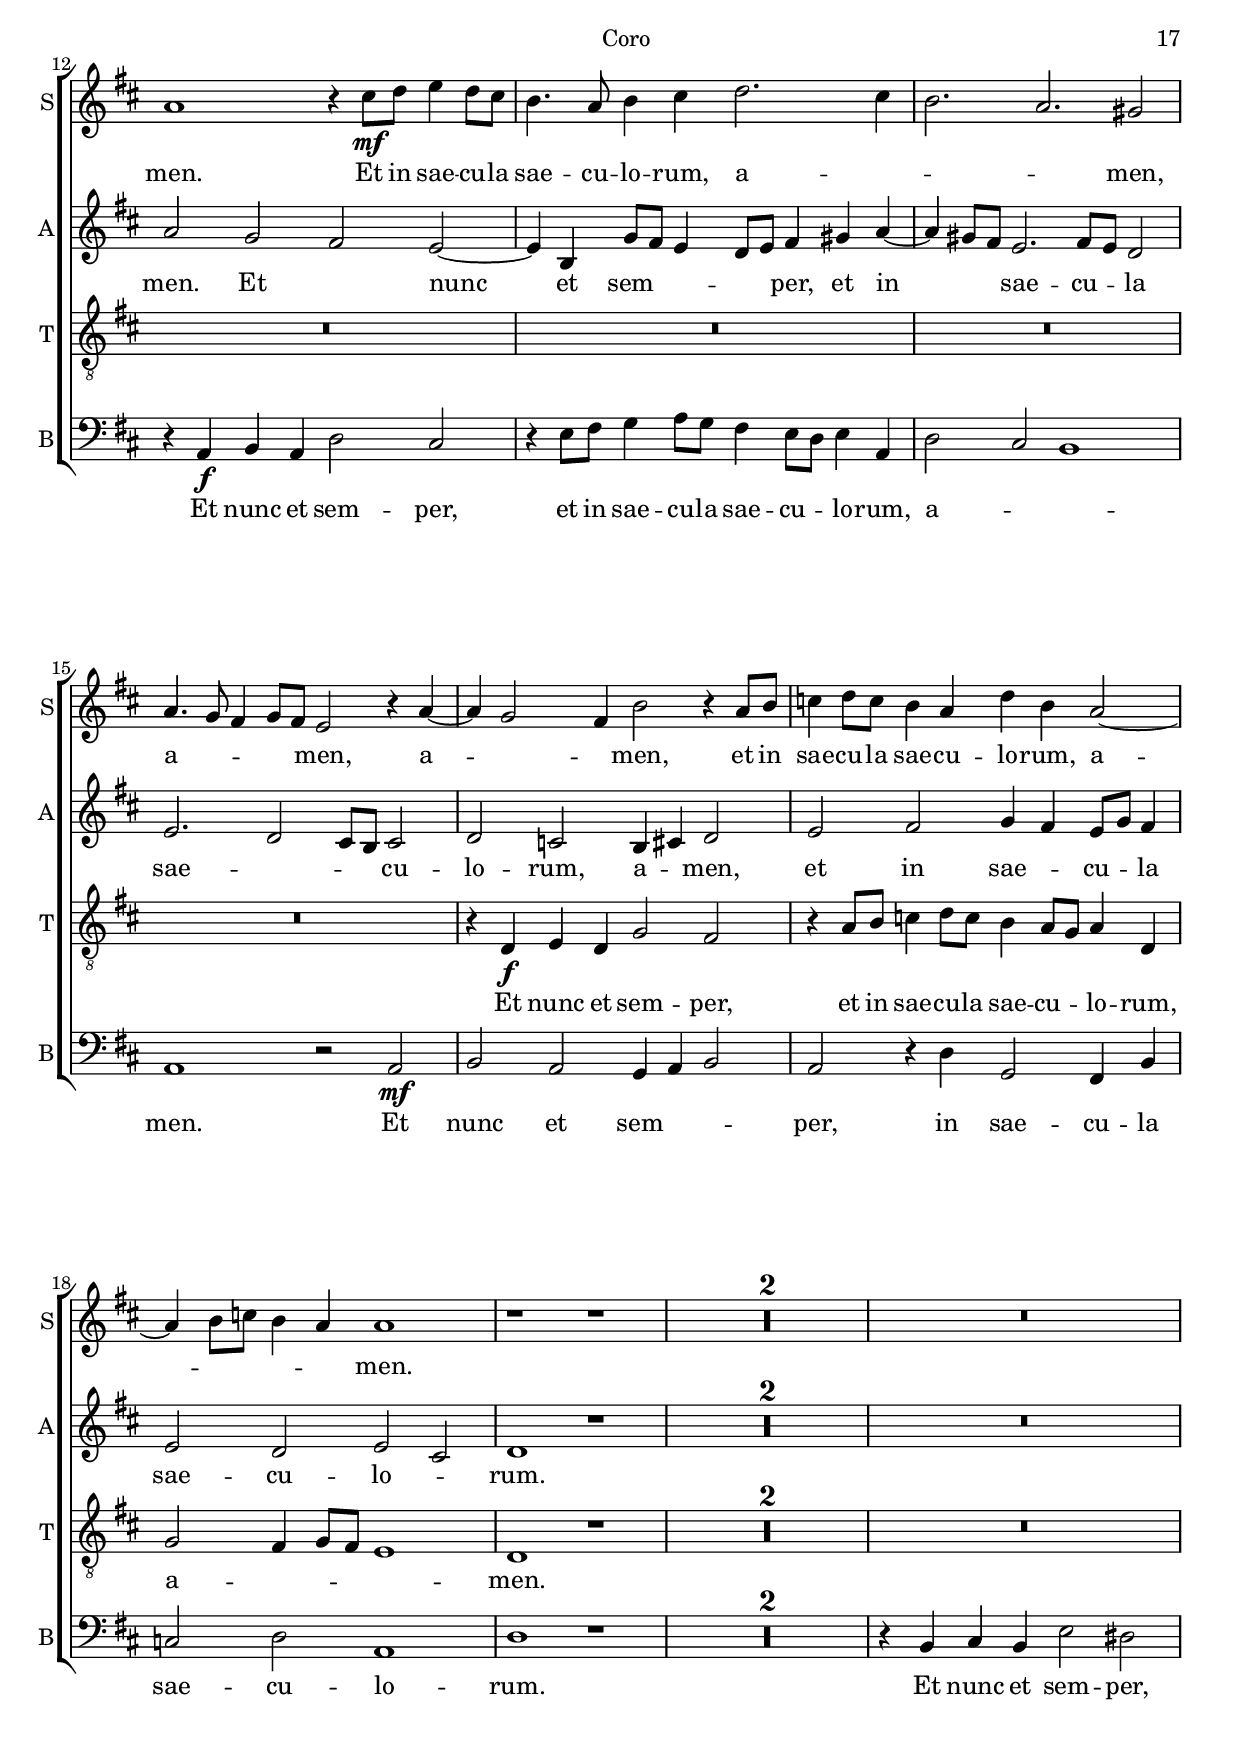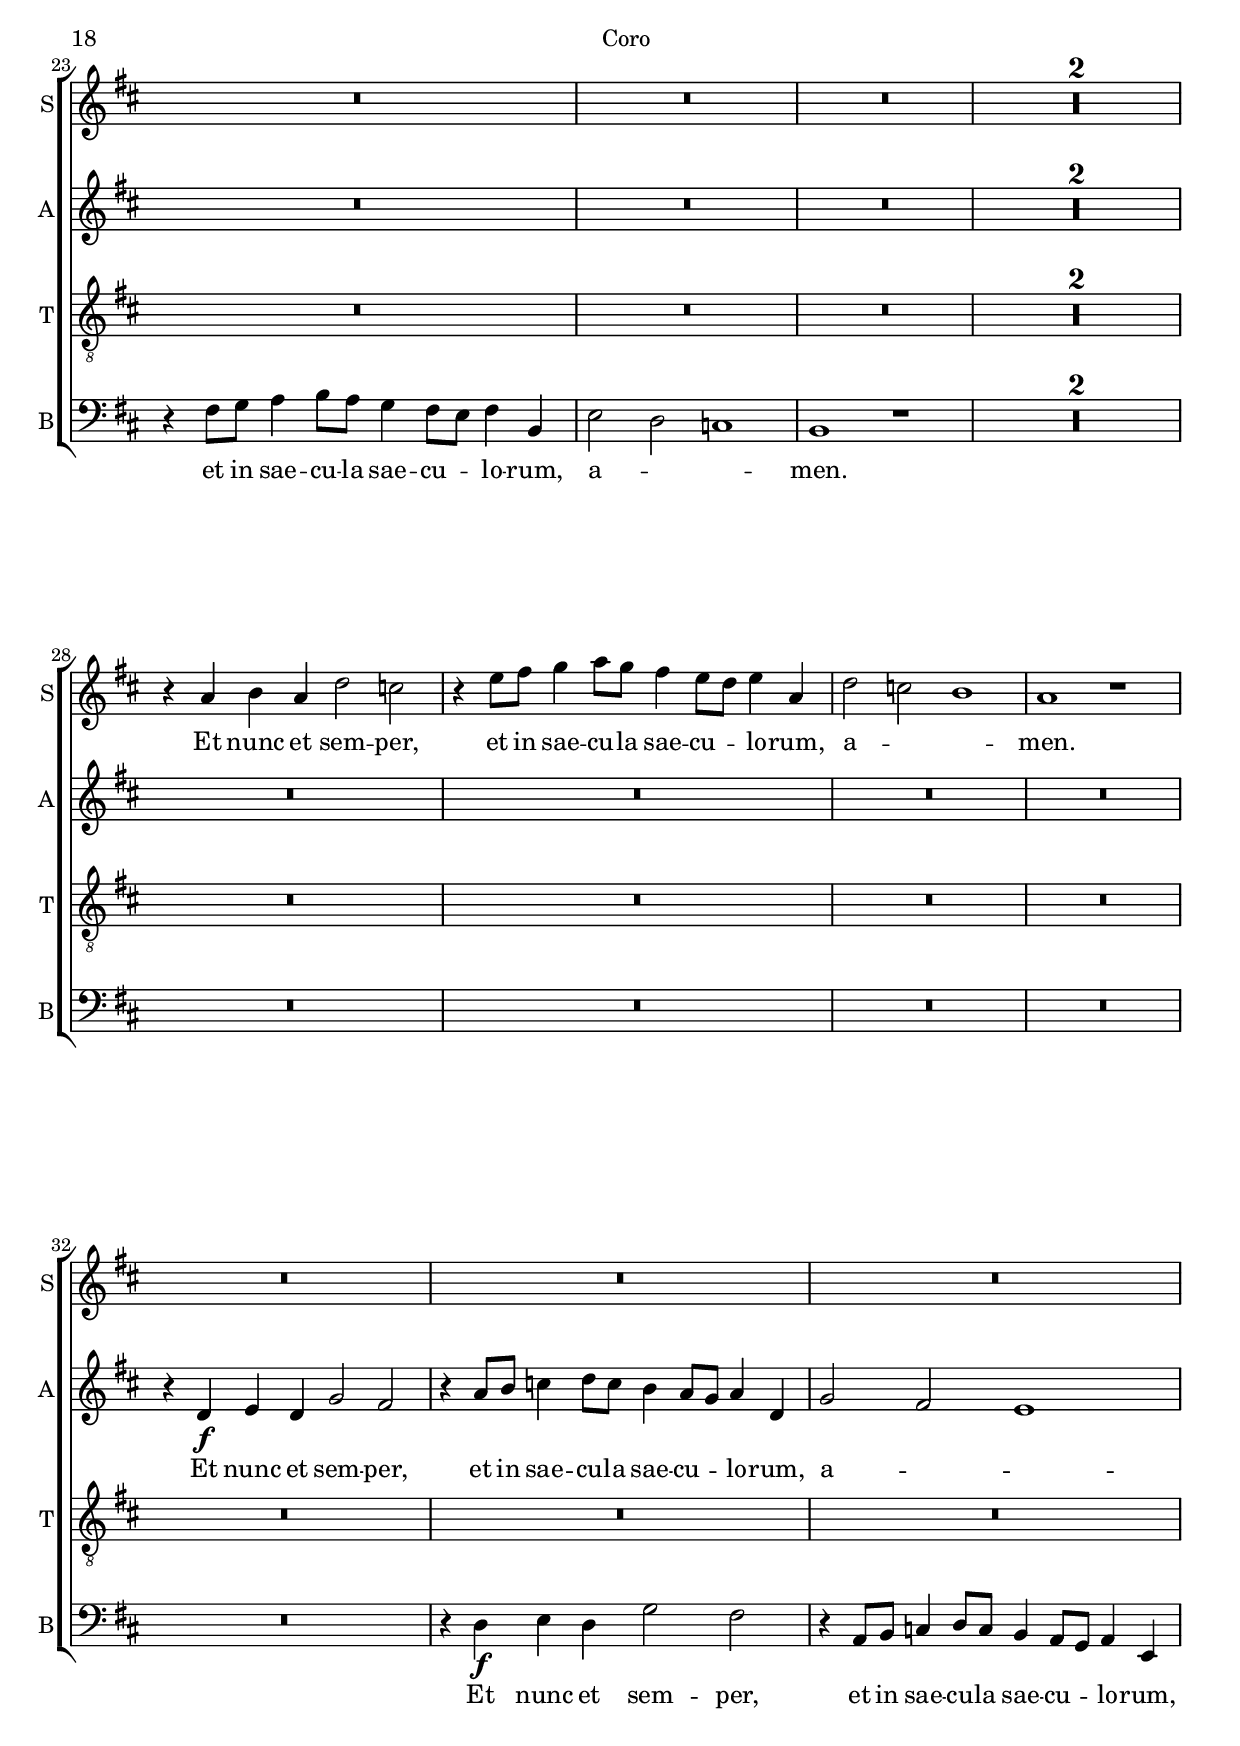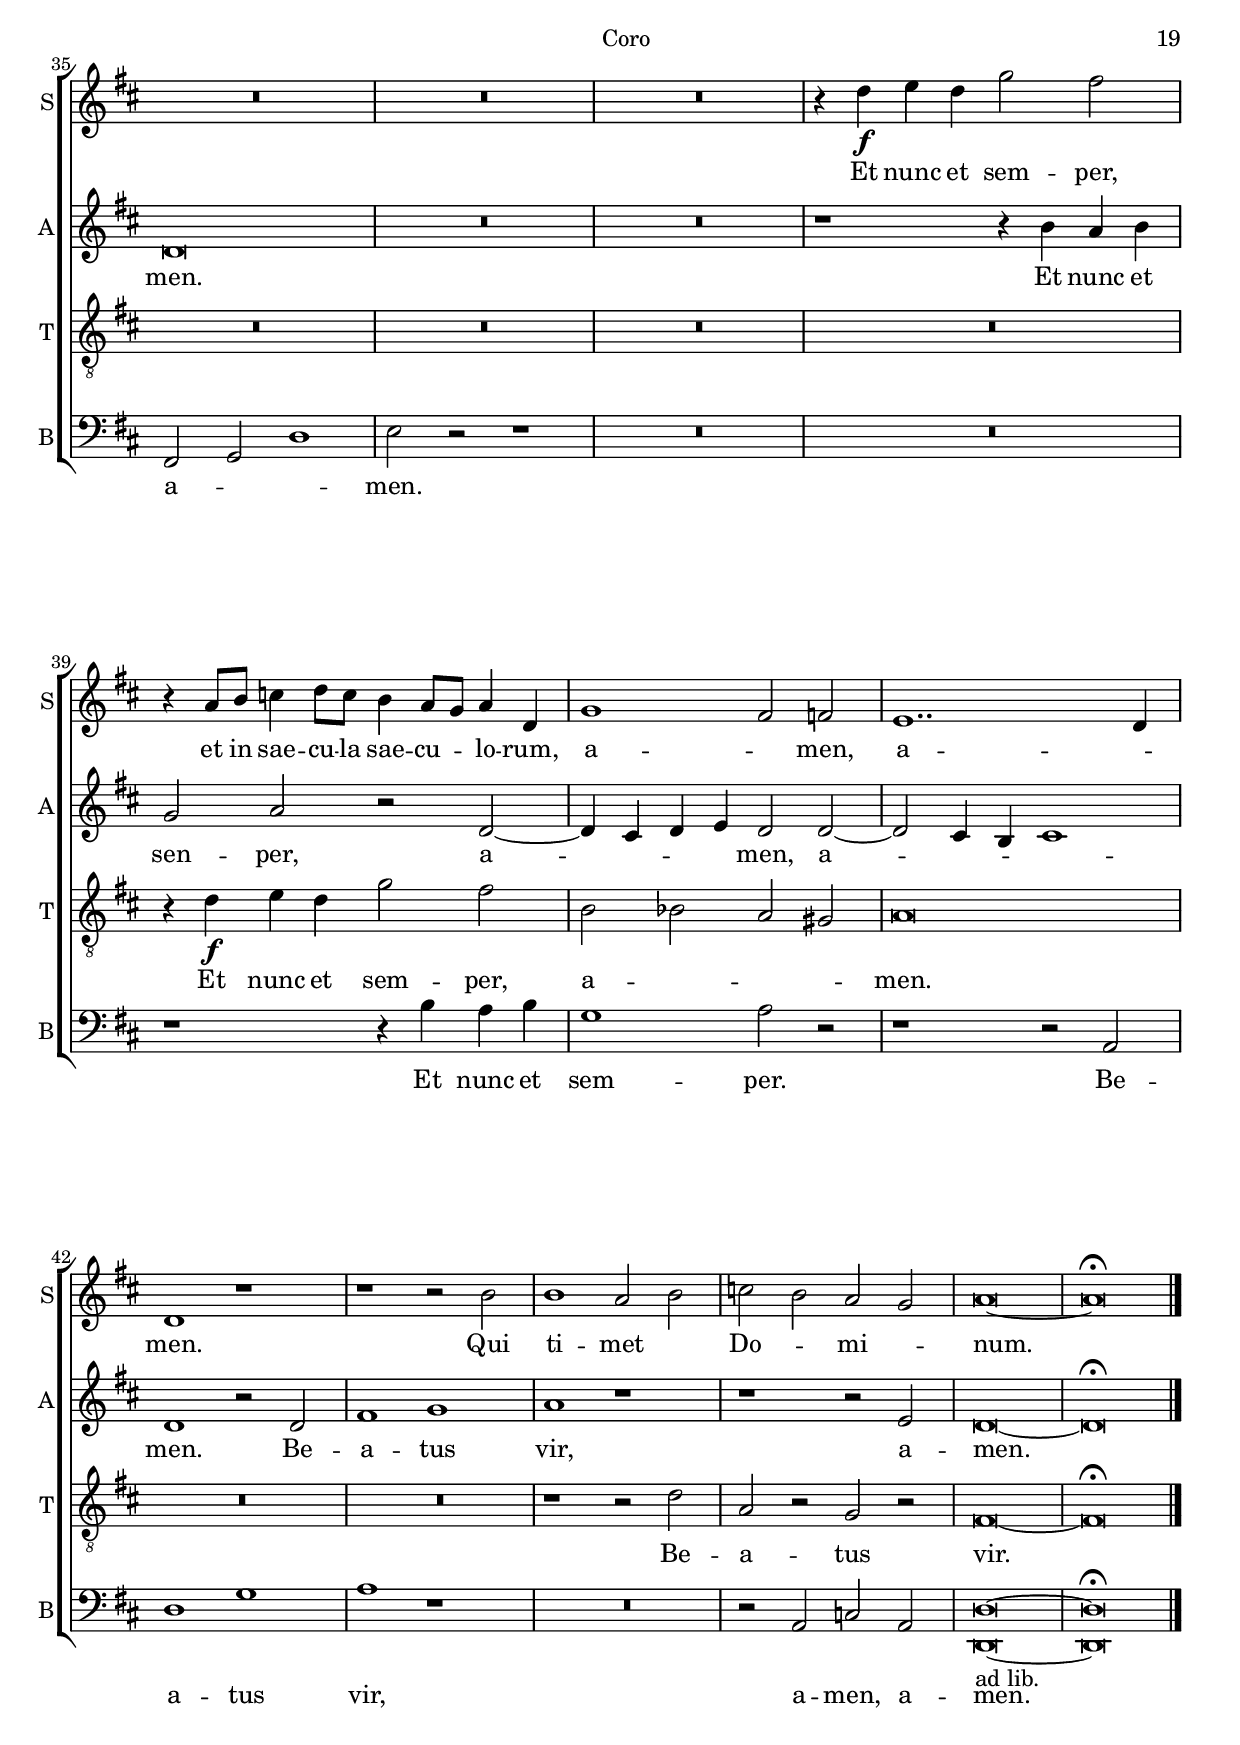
\include "Common.ily"

\header {
	instrument = "Coro"
}

\paper {
	left-margin = 1.2\cm
}

\score {
        \new ChoirStaff <<
            \new Staff <<
                \set Staff.instrumentName = "S"
                \set Staff.shortInstrumentName = "S"
                \context Staff <<
                	\AGlobal 
                    \context Voice = "ASoprano" { \ASoprano }
                    \new Lyrics \lyricsto "ASoprano" \ASopranoLyricsOne
                    >>
                >>
            \new Staff <<
                \set Staff.instrumentName = "M"
                \set Staff.shortInstrumentName = "M"
                \context Staff << 
                    \context Voice = "AMezzosoprano" { \AMezzosoprano }
                    \new Lyrics \lyricsto "AMezzosoprano" \AMezzosopranoLyricsOne
                    >>
                >>
            \new Staff <<
                \set Staff.instrumentName = "A"
                \set Staff.shortInstrumentName = "A"
                \context Staff << 
                    \context Voice = "AAlto" { \AAlto }
                    \new Lyrics \lyricsto "AAlto" \AAltoLyricsOne
                    >>
                >>
            \new Staff <<
                \set Staff.instrumentName = "T"
                \set Staff.shortInstrumentName = "T"
                \context Staff << 
                    \context Voice = "ATenore" { \ATenore }
                    \new Lyrics \lyricsto "ATenore" \ATenoreLyricsOne
                    >>
                >>
            \new Staff <<
                \set Staff.instrumentName = "B"
                \set Staff.shortInstrumentName = "B"
                \context Staff << 
                    \context Voice = "ABasso" { \ABasso }
                    \new Lyrics \lyricsto "ABasso" \ABassoLyricsOne
                    >>
                >>
            
            >>
}
\score {
	\new ChoirStaff <<
            \new Staff <<
                \set Staff.instrumentName = "S"
                \set Staff.shortInstrumentName = "S"
                \context Staff << 
                	\BGlobal
                    \context Voice = "BSoprano" { \BSoprano }
                    \new Lyrics \lyricsto "BSoprano" \BSopranoLyricsOne
                    >>
                >>
            \new Staff <<
                \set Staff.instrumentName = "A"
                \set Staff.shortInstrumentName = "A"
                \context Staff << 
                    \context Voice = "BAlto" { \BAlto }
                    \new Lyrics \lyricsto "BAlto" \BAltoLyricsOne
                    >>
                >>
            \new Staff <<
                \set Staff.instrumentName = "T"
                \set Staff.shortInstrumentName = "T"
                \context Staff << 
                    \context Voice = "BTenore" { \BTenore }
                    \new Lyrics \lyricsto "BTenore" \BTenoreLyricsOne
                    >>
                >>
            \new Staff <<
                \set Staff.instrumentName = "B"
                \set Staff.shortInstrumentName = "B"
                \context Staff << 
                    \context Voice = "BBasso" { \BBasso }
                    \new Lyrics \lyricsto "BBasso" \BBassoLyricsOne
                    >>
                >>
            
            >>
}
\score {
	\new ChoirStaff <<
            \new Staff <<
                \set Staff.instrumentName = "S"
                \set Staff.shortInstrumentName = "S"
                \context Staff << 
                	\CGlobal
                    \context Voice = "CSoprano" { \CSoprano }
                    \new Lyrics \lyricsto "CSoprano" \CSopranoLyricsOne
                    >>
                >>
            \new Staff <<
                \set Staff.instrumentName = "M"
                \set Staff.shortInstrumentName = "M"
                \context Staff << 
                    \context Voice = "CMezzosoprano" { \CMezzosoprano }
                    \new Lyrics \lyricsto "CMezzosoprano" \CMezzosopranoLyricsOne
                    >>
                >>
            \new Staff <<
                \set Staff.instrumentName = "A"
                \set Staff.shortInstrumentName = "A"
                \context Staff << 
                    \context Voice = "CAlto" { \CAlto }
                    \new Lyrics \lyricsto "CAlto" \CAltoLyricsOne
                    >>
                >>
            \new Staff <<
                \set Staff.instrumentName = "T"
                \set Staff.shortInstrumentName = "T"
                \context Staff << 
                    \context Voice = "CTenore" { \CTenore }
                    \new Lyrics \lyricsto "CTenore" \CTenoreLyricsOne
                    >>
                >>
            \new Staff <<
                \set Staff.instrumentName = "B"
                \set Staff.shortInstrumentName = "B"
                \context Staff << 
                    \context Voice = "CBasso" { \CBasso }
                    \new Lyrics \lyricsto "CBasso" \CBassoLyricsOne
                    >>
                >>
            
            >>
}
\score {
	\new ChoirStaff <<
            \new Staff <<
                \set Staff.instrumentName = "S"
                \set Staff.shortInstrumentName = "S"
                \context Staff <<
                	\DGlobal 
                    \context Voice = "DSoprano" { \DSoprano }
                    \new Lyrics \lyricsto "DSoprano" \DSopranoLyricsOne
                    >>
                >>
            \new Staff <<
                \set Staff.instrumentName = "A"
                \set Staff.shortInstrumentName = "A"
                \context Staff << 
                    \context Voice = "DAlto" { \DAlto }
                    \new Lyrics \lyricsto "DAlto" \DAltoLyricsOne
                    >>
                >>
            \new Staff <<
                \set Staff.instrumentName = "T"
                \set Staff.shortInstrumentName = "T"
                \context Staff << 
                    \context Voice = "DTenore" { \DTenore }
                    \new Lyrics \lyricsto "DTenore" \DTenoreLyricsOne
                    >>
                >>
            \new Staff <<
                \set Staff.instrumentName = "B"
                \set Staff.shortInstrumentName = "B"
                \context Staff << 
                    \context Voice = "DBasso" { \DBasso }
                    \new Lyrics \lyricsto "DBasso" \DBassoLyricsOne
                    >>
                >>
            
            >>
}
\score {
	\new ChoirStaff <<
            \new Staff <<
                \set Staff.instrumentName = "S"
                \set Staff.shortInstrumentName = "S"
                \context Staff <<
                	\EGlobal 
                    \context Voice = "Soprano" { \ESoprano }
                    \new Lyrics \lyricsto "Soprano" \ESopranoLyricsOne
                    >>
                >>
            \new Staff <<
                \set Staff.instrumentName = "A"
                \set Staff.shortInstrumentName = "A"
                \context Staff << 
                    \context Voice = "Alto" { \EAlto }
                    \new Lyrics \lyricsto "Alto" \EAltoLyricsOne
                    >>
                >>
            \new Staff <<
                \set Staff.instrumentName = "T"
                \set Staff.shortInstrumentName = "T"
                \context Staff << 
                    \context Voice = "Tenore" { \ETenore }
                    \new Lyrics \lyricsto "Tenore" \ETenoreLyricsOne
                    >>
                >>
            \new Staff <<
                \set Staff.instrumentName = "B"
                \set Staff.shortInstrumentName = "B"
                \context Staff << 
                    \context Voice = "Basso" { \EBasso }
                    \new Lyrics \lyricsto "Basso" \EBassoLyricsOne
                    >>
                >>
            
            >>
}
\score {
	\new Staff <<
		\FHeader
		\FTacet
	>>
}
\score {
	\new ChoirStaff <<
            \new Staff <<
                \set Staff.instrumentName = "S"
                \set Staff.shortInstrumentName = "S"
                \context Staff << 
                	\GGlobal
                    \context Voice = "GSoprano" { \GSoprano }
                    \new Lyrics \lyricsto "GSoprano" \GSopranoLyricsOne
                    >>
                >>
            \new Staff <<
                \set Staff.instrumentName = "A"
                \set Staff.shortInstrumentName = "A"
                \context Staff << 
                    \context Voice = "GAlto" { \GAlto }
                    \new Lyrics \lyricsto "GAlto" \GAltoLyricsOne
                    >>
                >>
            \new Staff <<
                \set Staff.instrumentName = "T"
                \set Staff.shortInstrumentName = "T"
                \context Staff << 
                    \context Voice = "GTenore" { \GTenore }
                    \new Lyrics \lyricsto "GTenore" \GTenoreLyricsOne
                    >>
                >>
            \new Staff <<
                \set Staff.instrumentName = "B"
                \set Staff.shortInstrumentName = "B"
                \context Staff << 
                    \context Voice = "GBasso" { \GBasso }
                    \new Lyrics \lyricsto "GBasso" \GBassoLyricsOne
                    >>
                >>
            
            >>
}
\score {
	\new Staff <<
		\HHeader
		\HTacet
	>>
}
\score {
	\new Staff <<
		\IHeader
		\ITacet
	>>
}
\score {
	\new ChoirStaff <<
            \new Staff <<
                \set Staff.instrumentName = "S"
                \set Staff.shortInstrumentName = "S"
                \context Staff << 
                	\JGlobal
                    \context Voice = "JSoprano" { \JSoprano }
                    \new Lyrics \lyricsto "JSoprano" \JSopranoLyricsOne
                    >>
                >>
            \new Staff <<
                \set Staff.instrumentName = "M"
                \set Staff.shortInstrumentName = "M"
                \context Staff << 
                    \context Voice = "JMezzosoprano" { \JMezzosoprano }
                    \new Lyrics \lyricsto "JMezzosoprano" \JMezzosopranoLyricsOne
                    >>
                >>
            \new Staff <<
                \set Staff.instrumentName = "A"
                \set Staff.shortInstrumentName = "A"
                \context Staff << 
                    \context Voice = "JAlto" { \JAlto }
                    \new Lyrics \lyricsto "JAlto" \JAltoLyricsOne
                    >>
                >>
            \new Staff <<
                \set Staff.instrumentName = "T"
                \set Staff.shortInstrumentName = "T"
                \context Staff << 
                    \context Voice = "JTenore" { \JTenore }
                    \new Lyrics \lyricsto "JTenore" \JTenoreLyricsOne
                    >>
                >>
            \new Staff <<
                \set Staff.instrumentName = "Bar"
                \set Staff.shortInstrumentName = "Bar"
                \context Staff << 
                    \context Voice = "JBaritono" { \JBaritono }
                    \new Lyrics \lyricsto "JBaritono" \JBaritonoLyricsOne
                    >>
                >>
            \new Staff <<
                \set Staff.instrumentName = "B"
                \set Staff.shortInstrumentName = "B"
                \context Staff << 
                    \context Voice = "JBasso" { \JBasso }
                    \new Lyrics \lyricsto "JBasso" \JBassoLyricsOne
                    >>
                >>
            
            >>
}
\score {
	\new ChoirStaff <<
            \new Staff <<
                \set Staff.instrumentName = "S"
                \set Staff.shortInstrumentName = "S"
                \context Staff <<
                	\KGlobal 
                    \context Voice = "KSoprano" { \KSoprano }
                    \new Lyrics \lyricsto "KSoprano" \KSopranoLyricsOne
                    >>
                >>
            \new Staff <<
                \set Staff.instrumentName = "A"
                \set Staff.shortInstrumentName = "A"
                \context Staff << 
                    \context Voice = "KAlto" { \KAlto }
                    \new Lyrics \lyricsto "KAlto" \KAltoLyricsOne
                    >>
                >>
            \new Staff <<
                \set Staff.instrumentName = "T"
                \set Staff.shortInstrumentName = "T"
                \context Staff << 
                    \context Voice = "KTenore" { \KTenore }
                    \new Lyrics \lyricsto "KTenore" \KTenoreLyricsOne
                    >>
                >>
            \new Staff <<
                \set Staff.instrumentName = "B"
                \set Staff.shortInstrumentName = "B"
                \context Staff << 
                    \context Voice = "KBasso" { \KBasso }
                    \new Lyrics \lyricsto "KBasso" \KBassoLyricsOne
                    >>
                >>
            
            >>
}